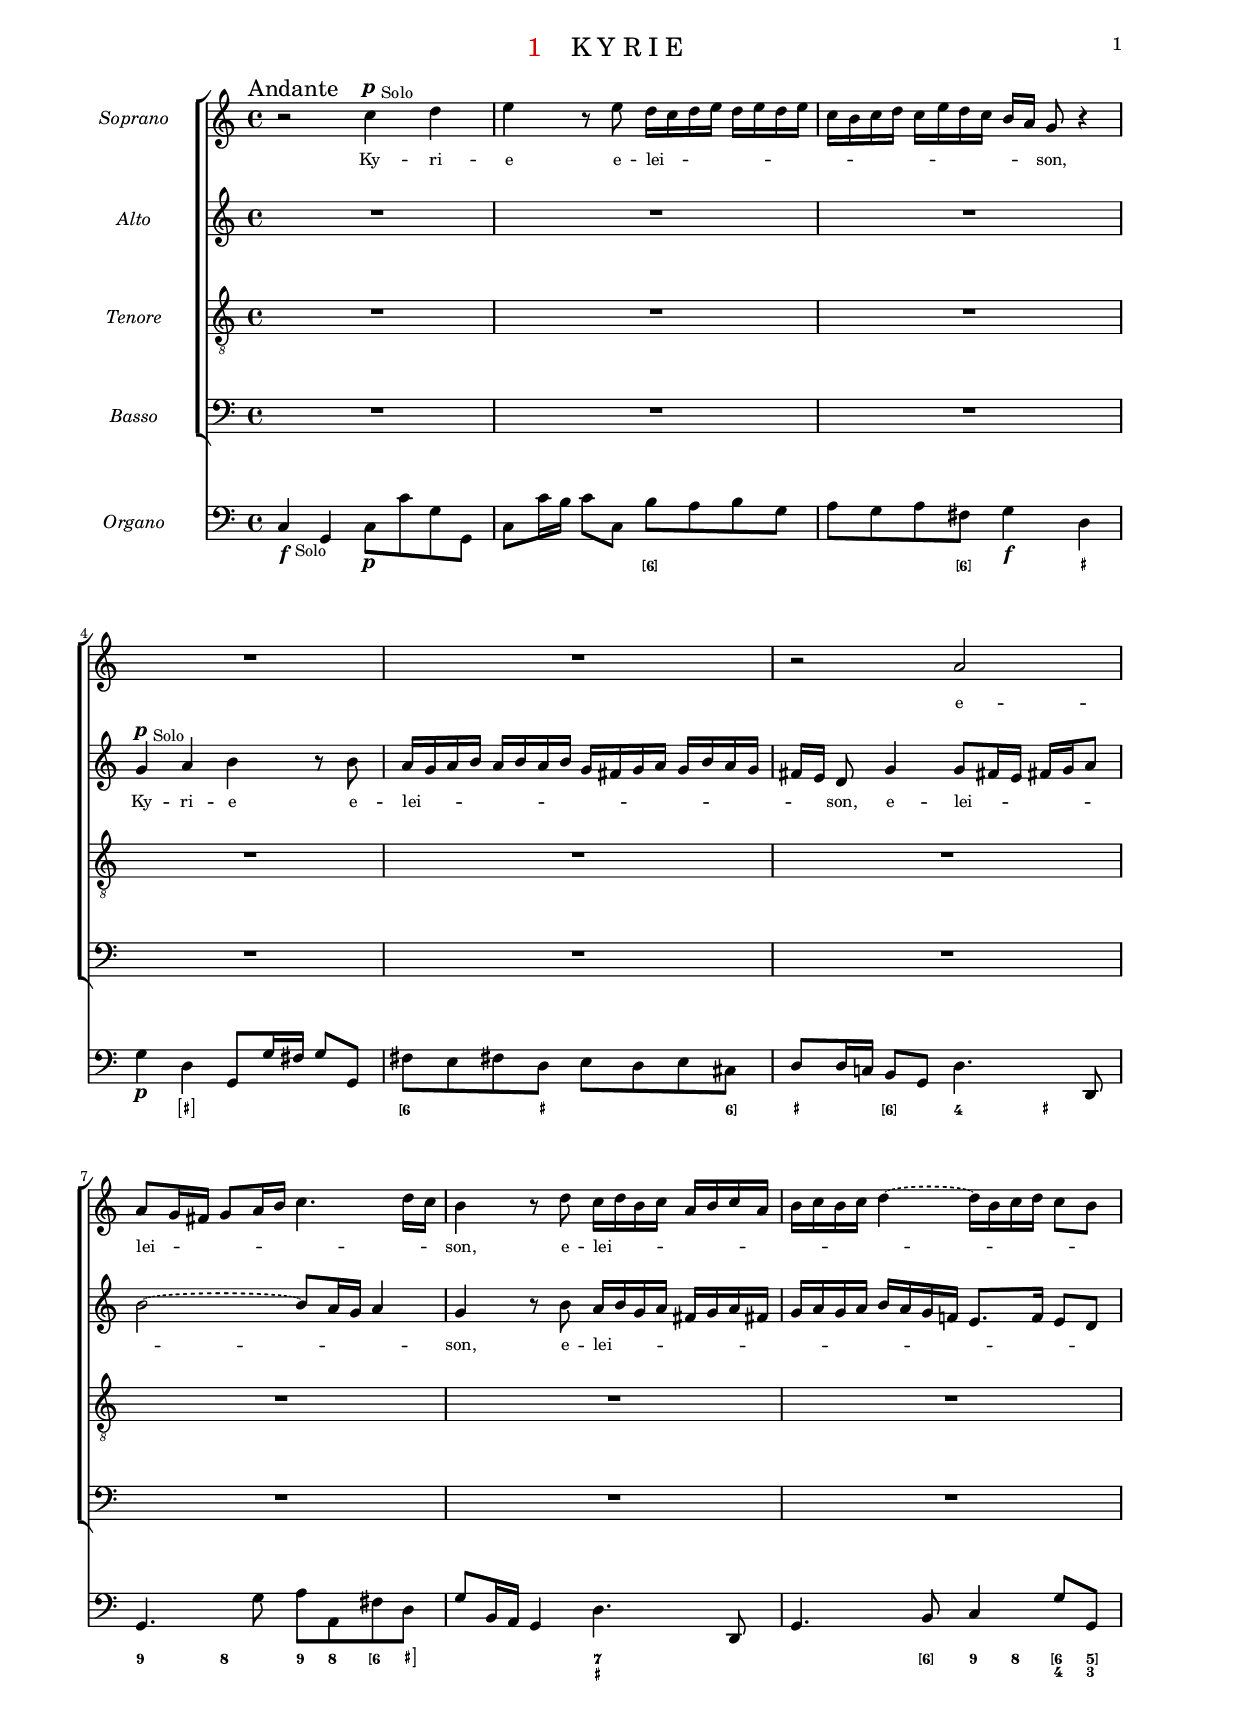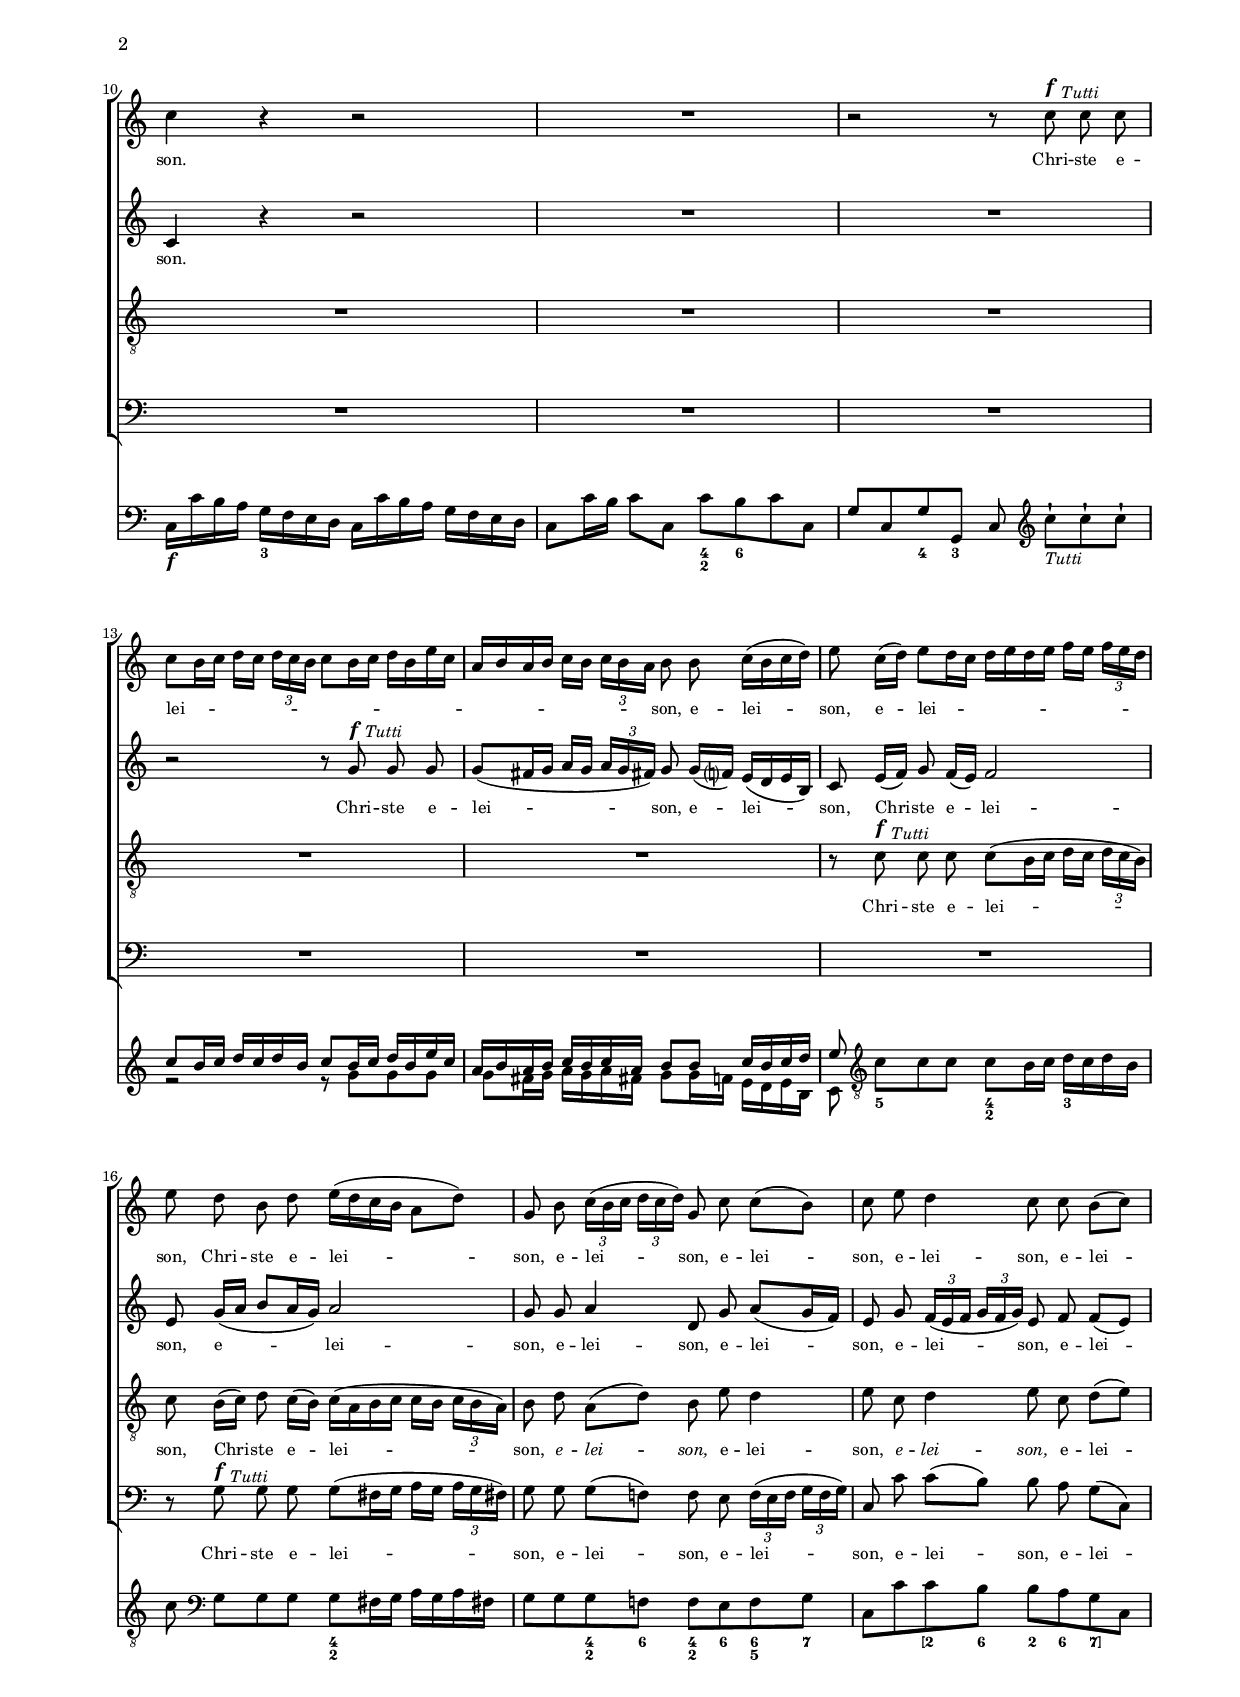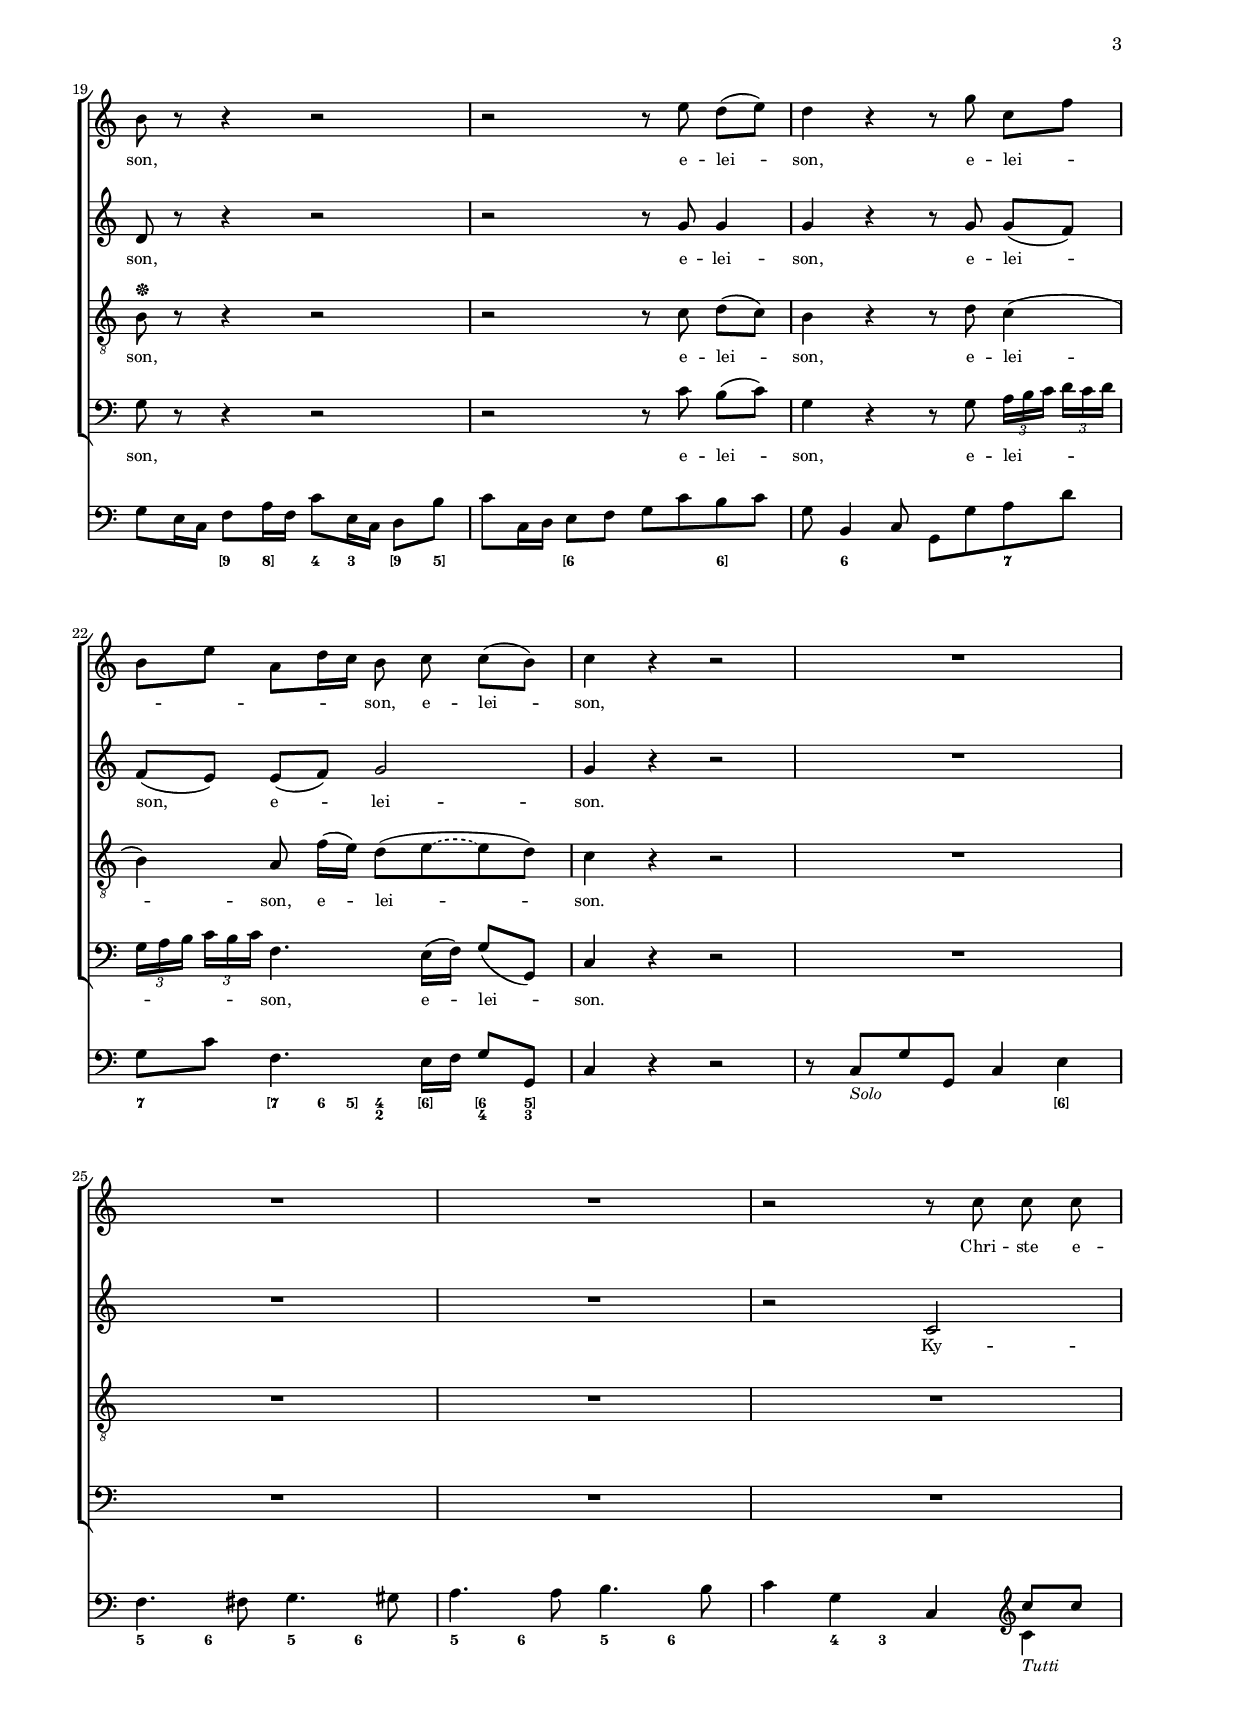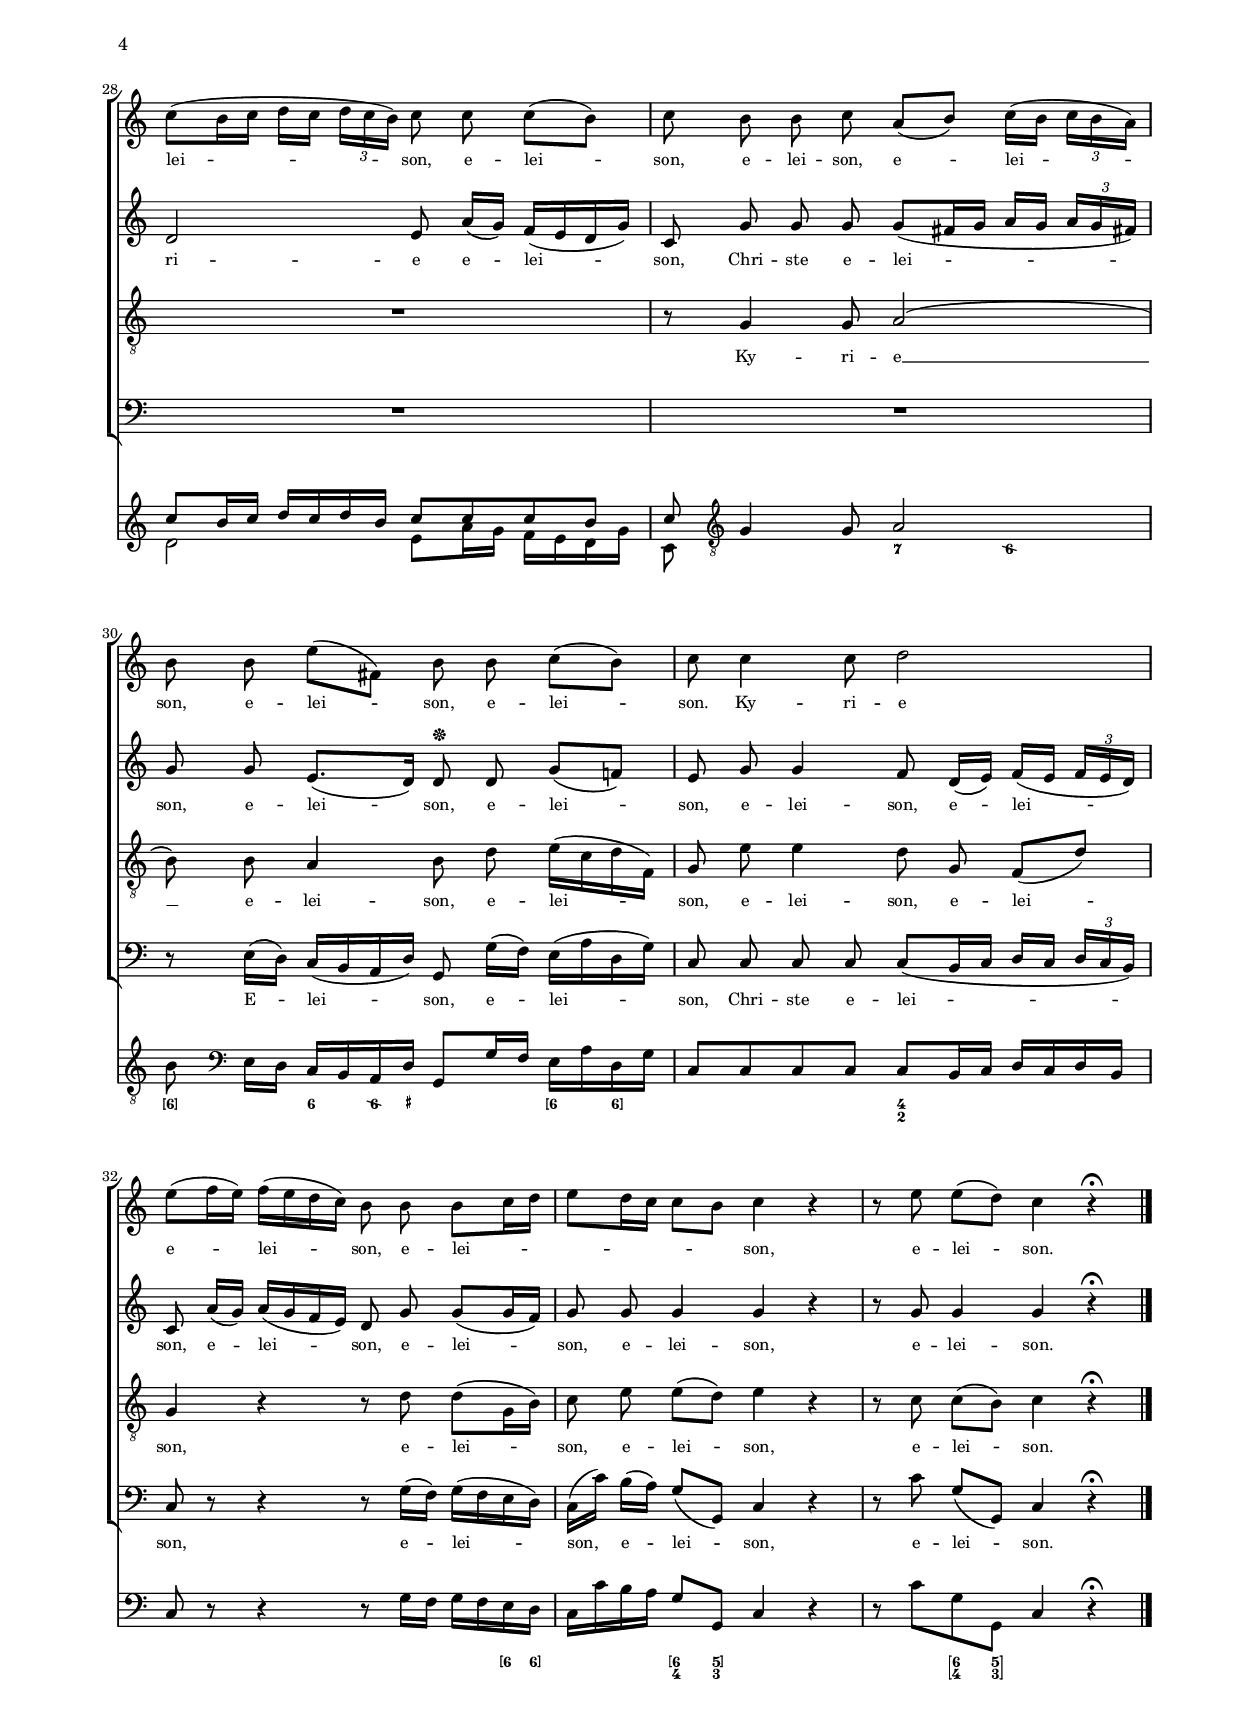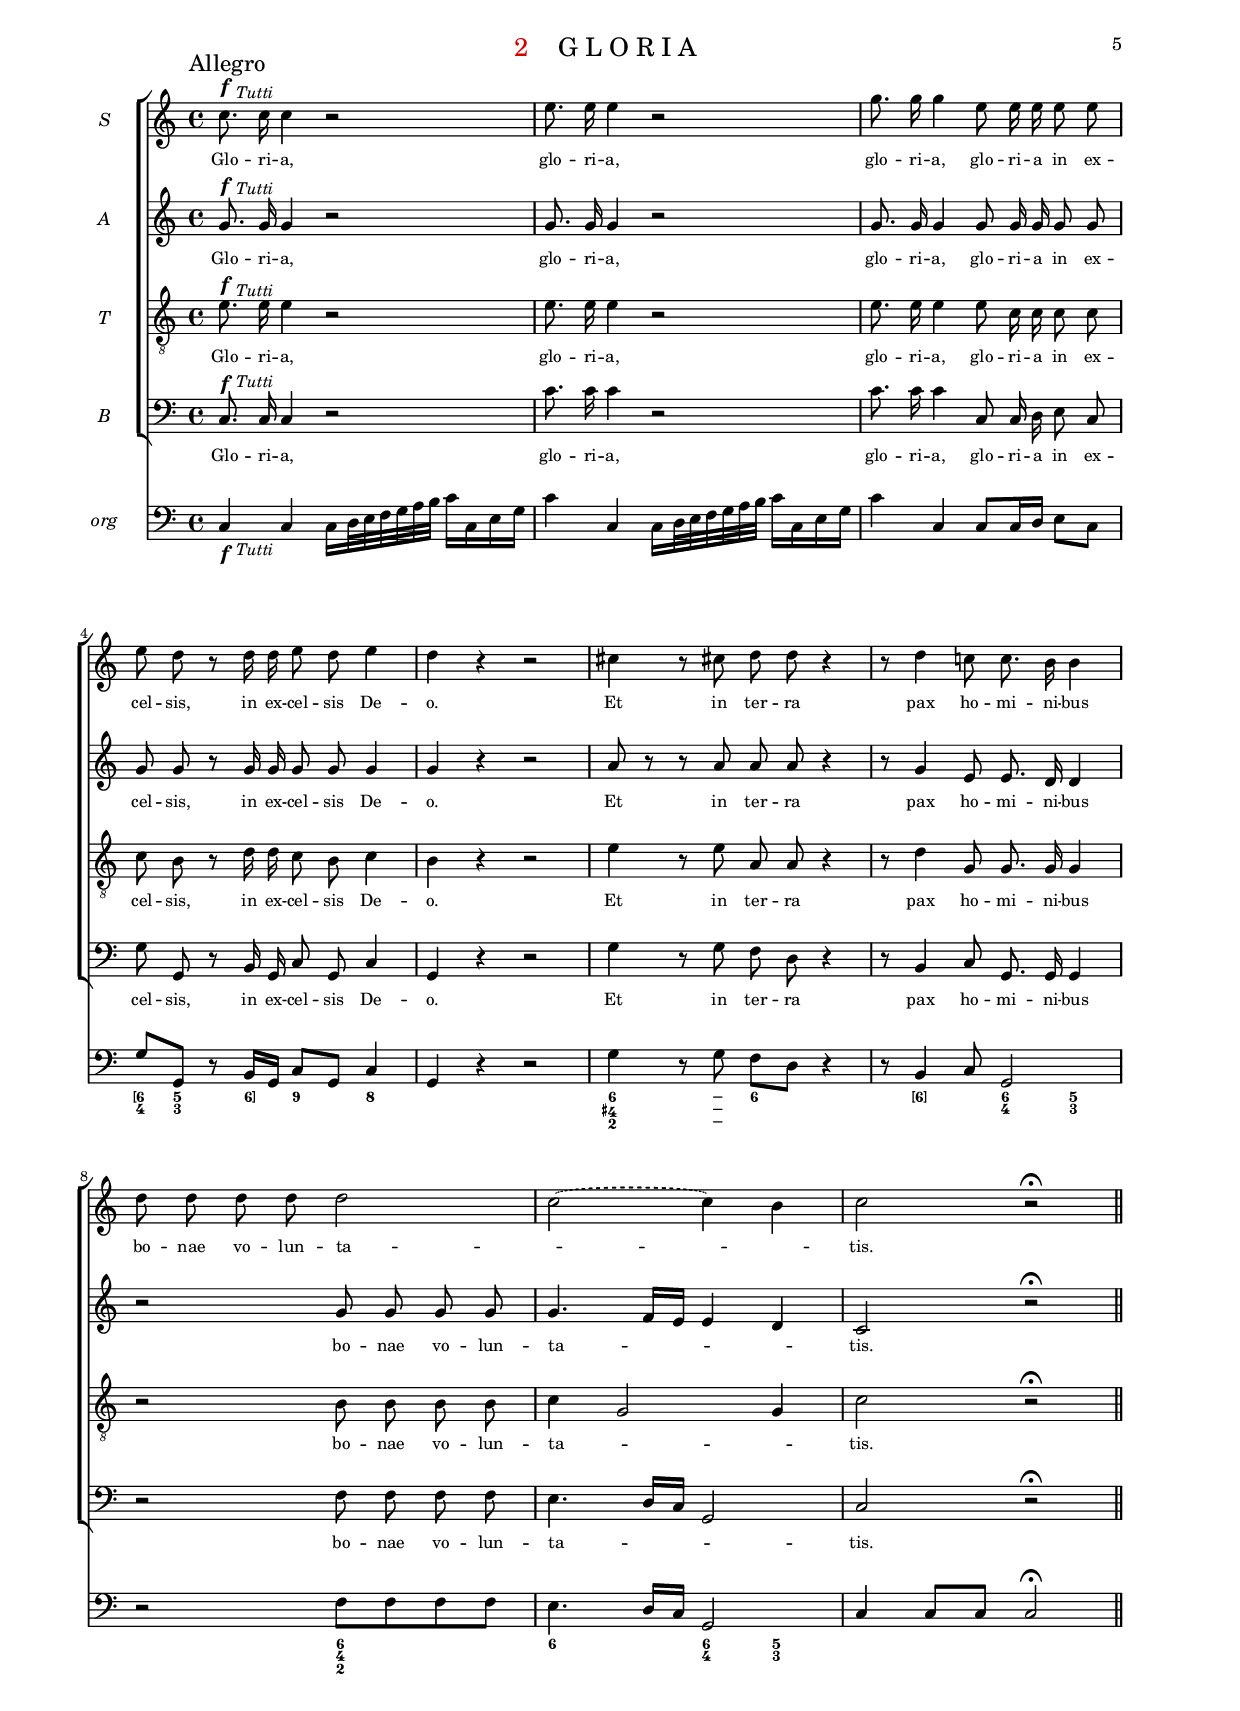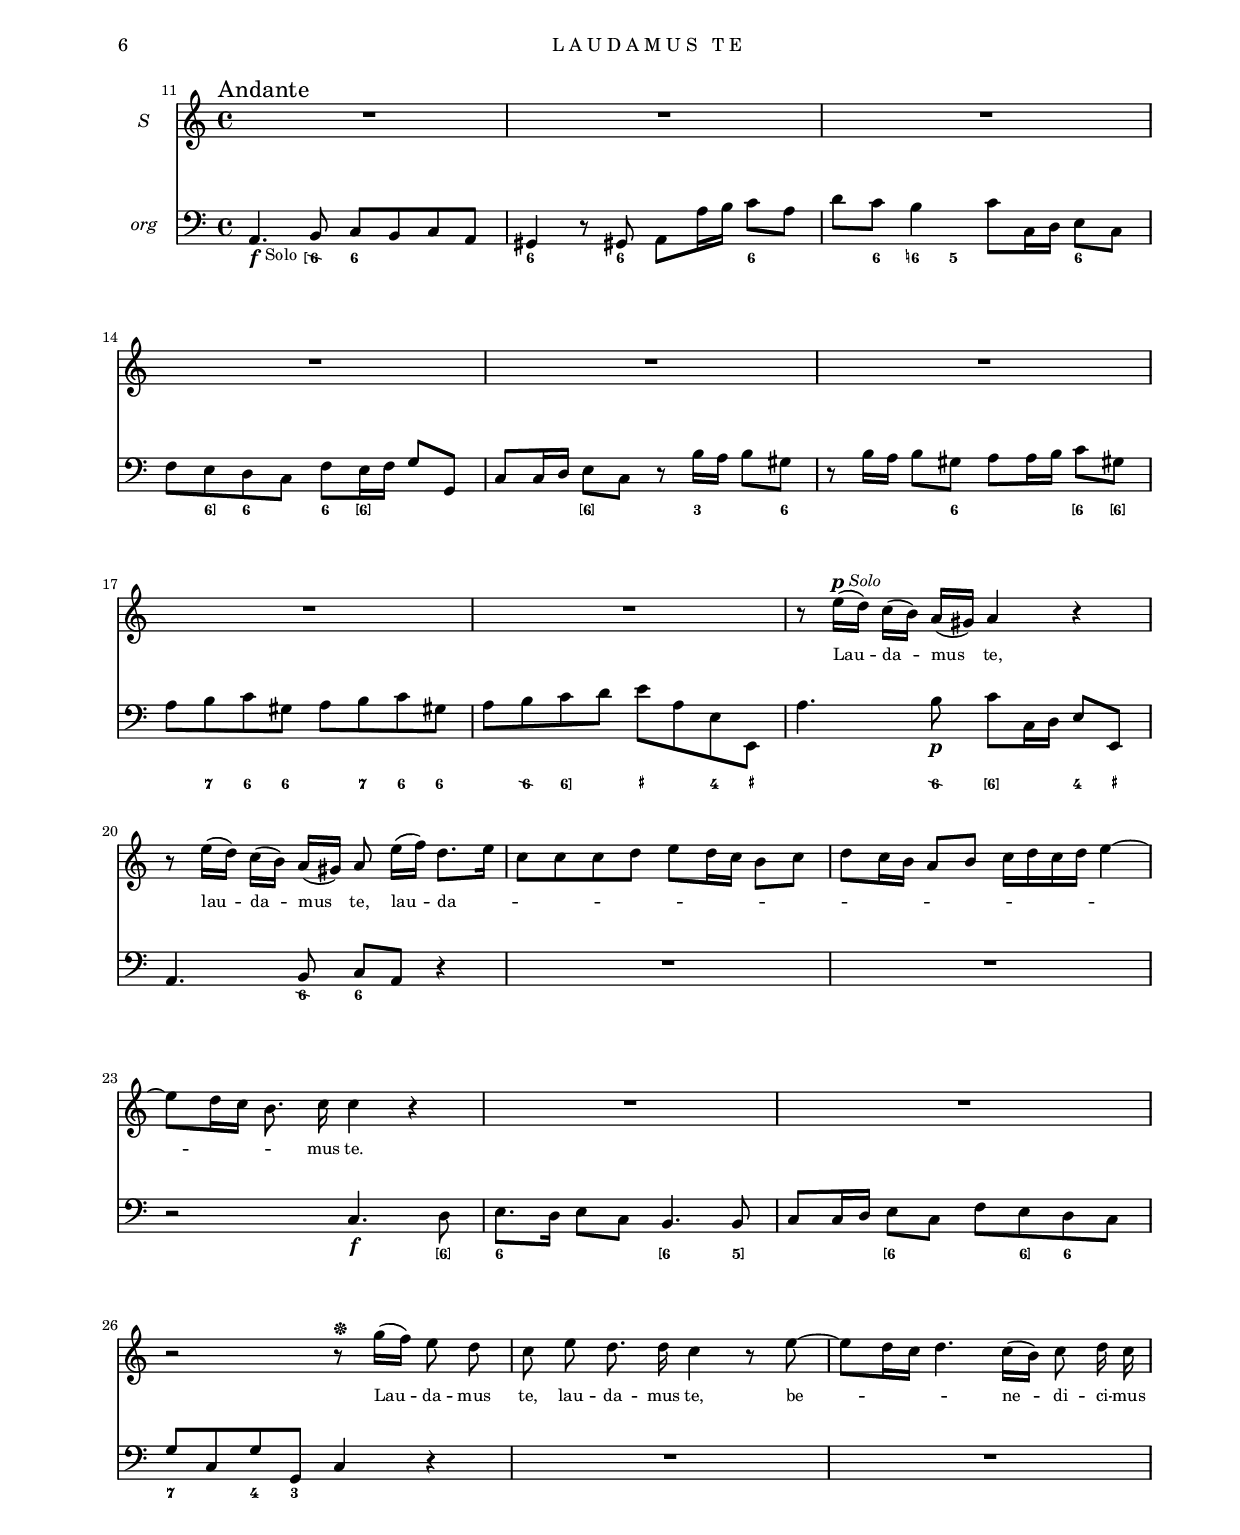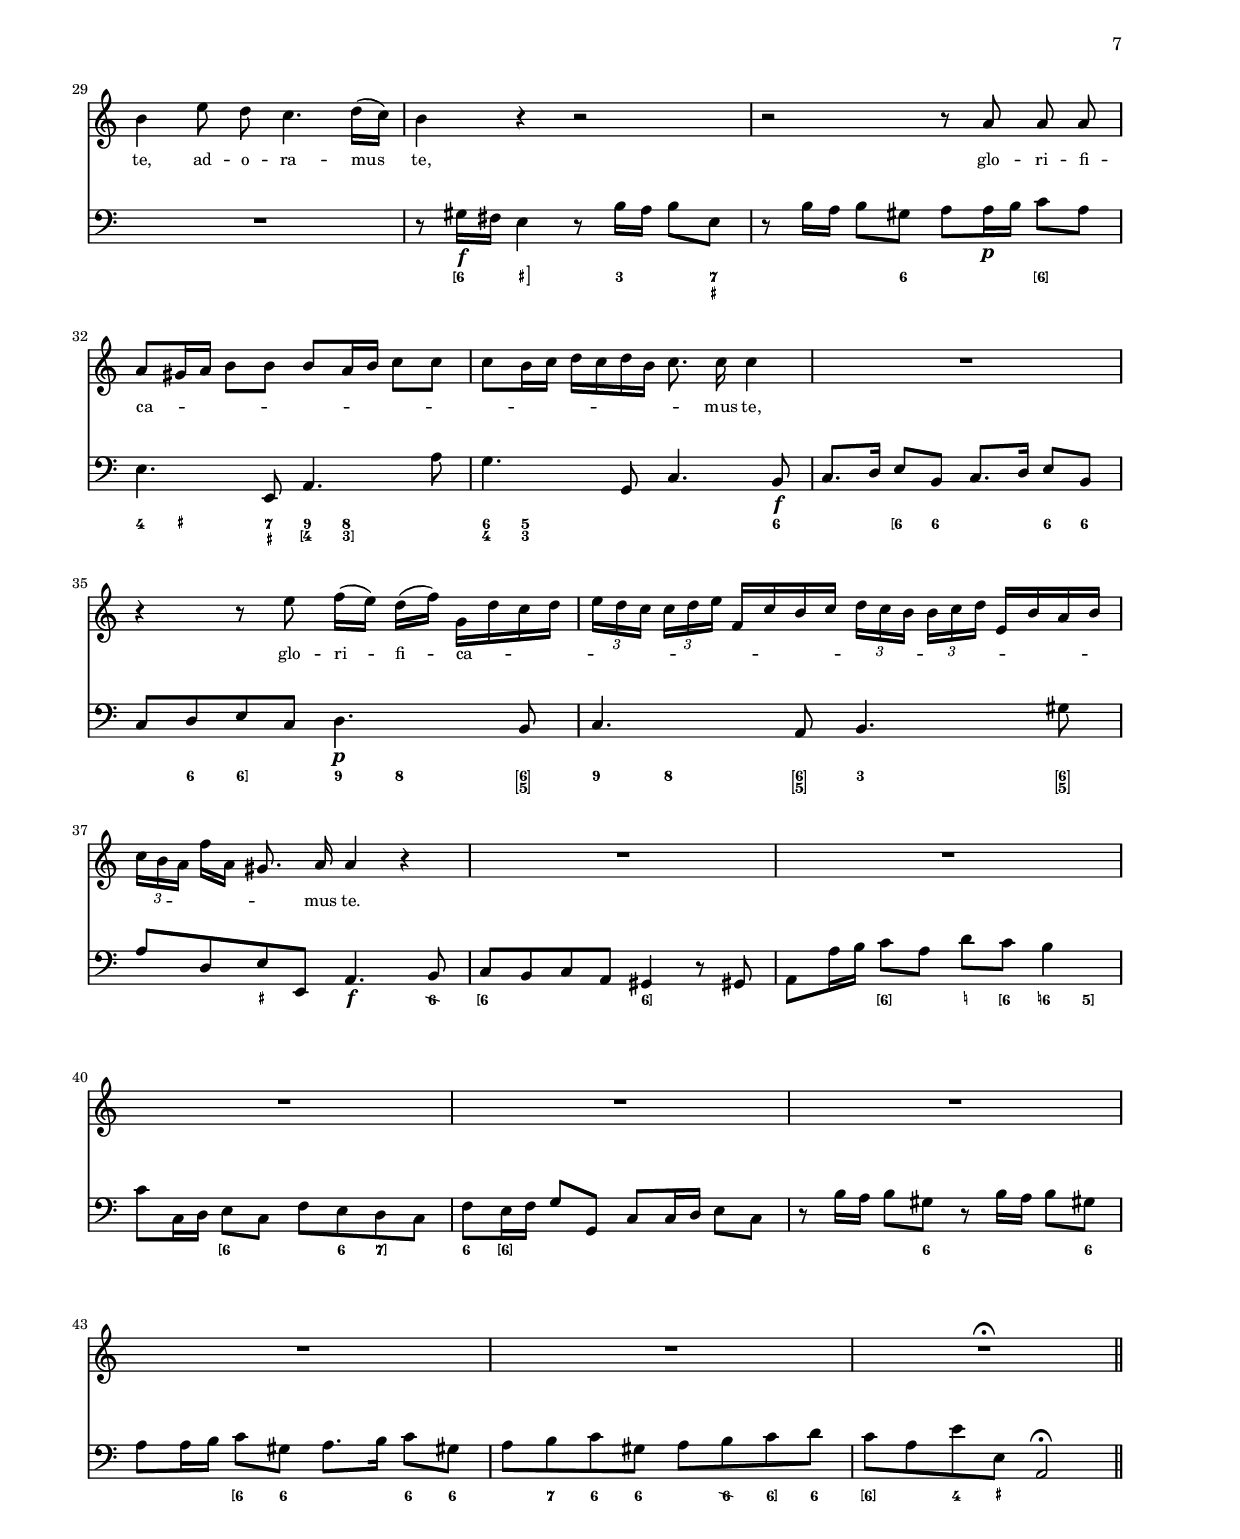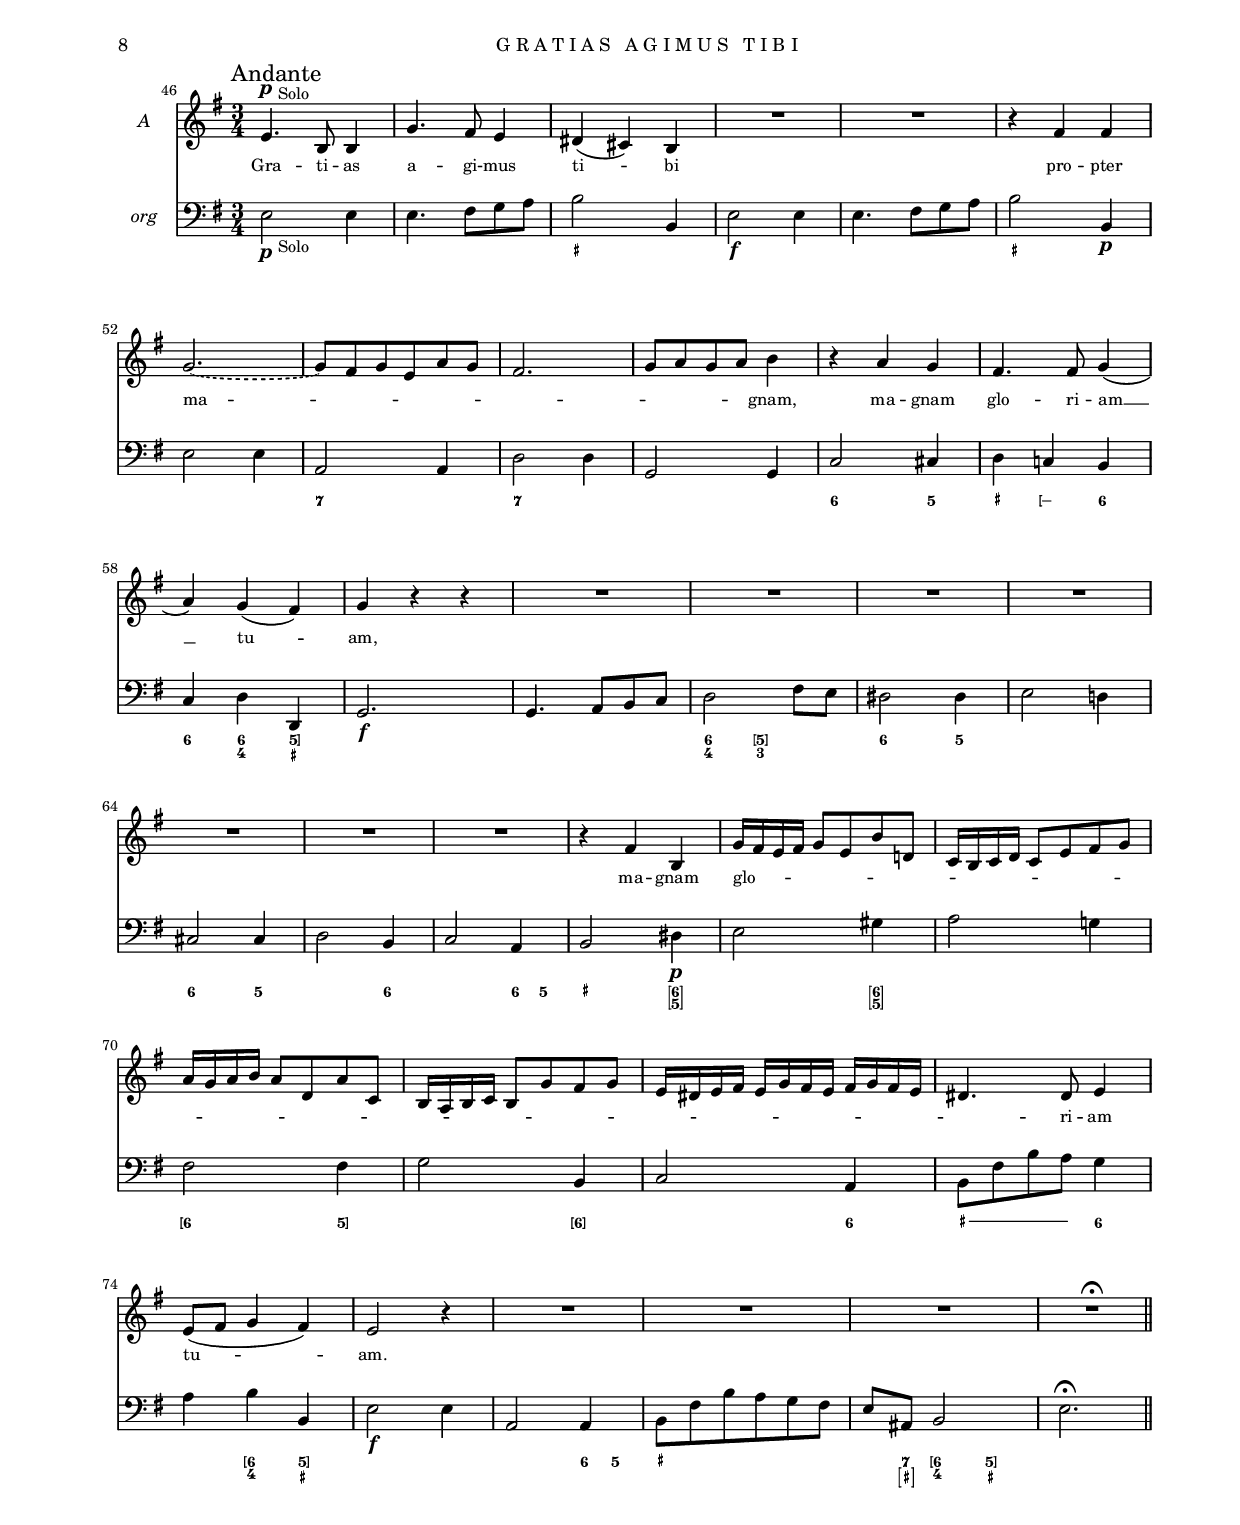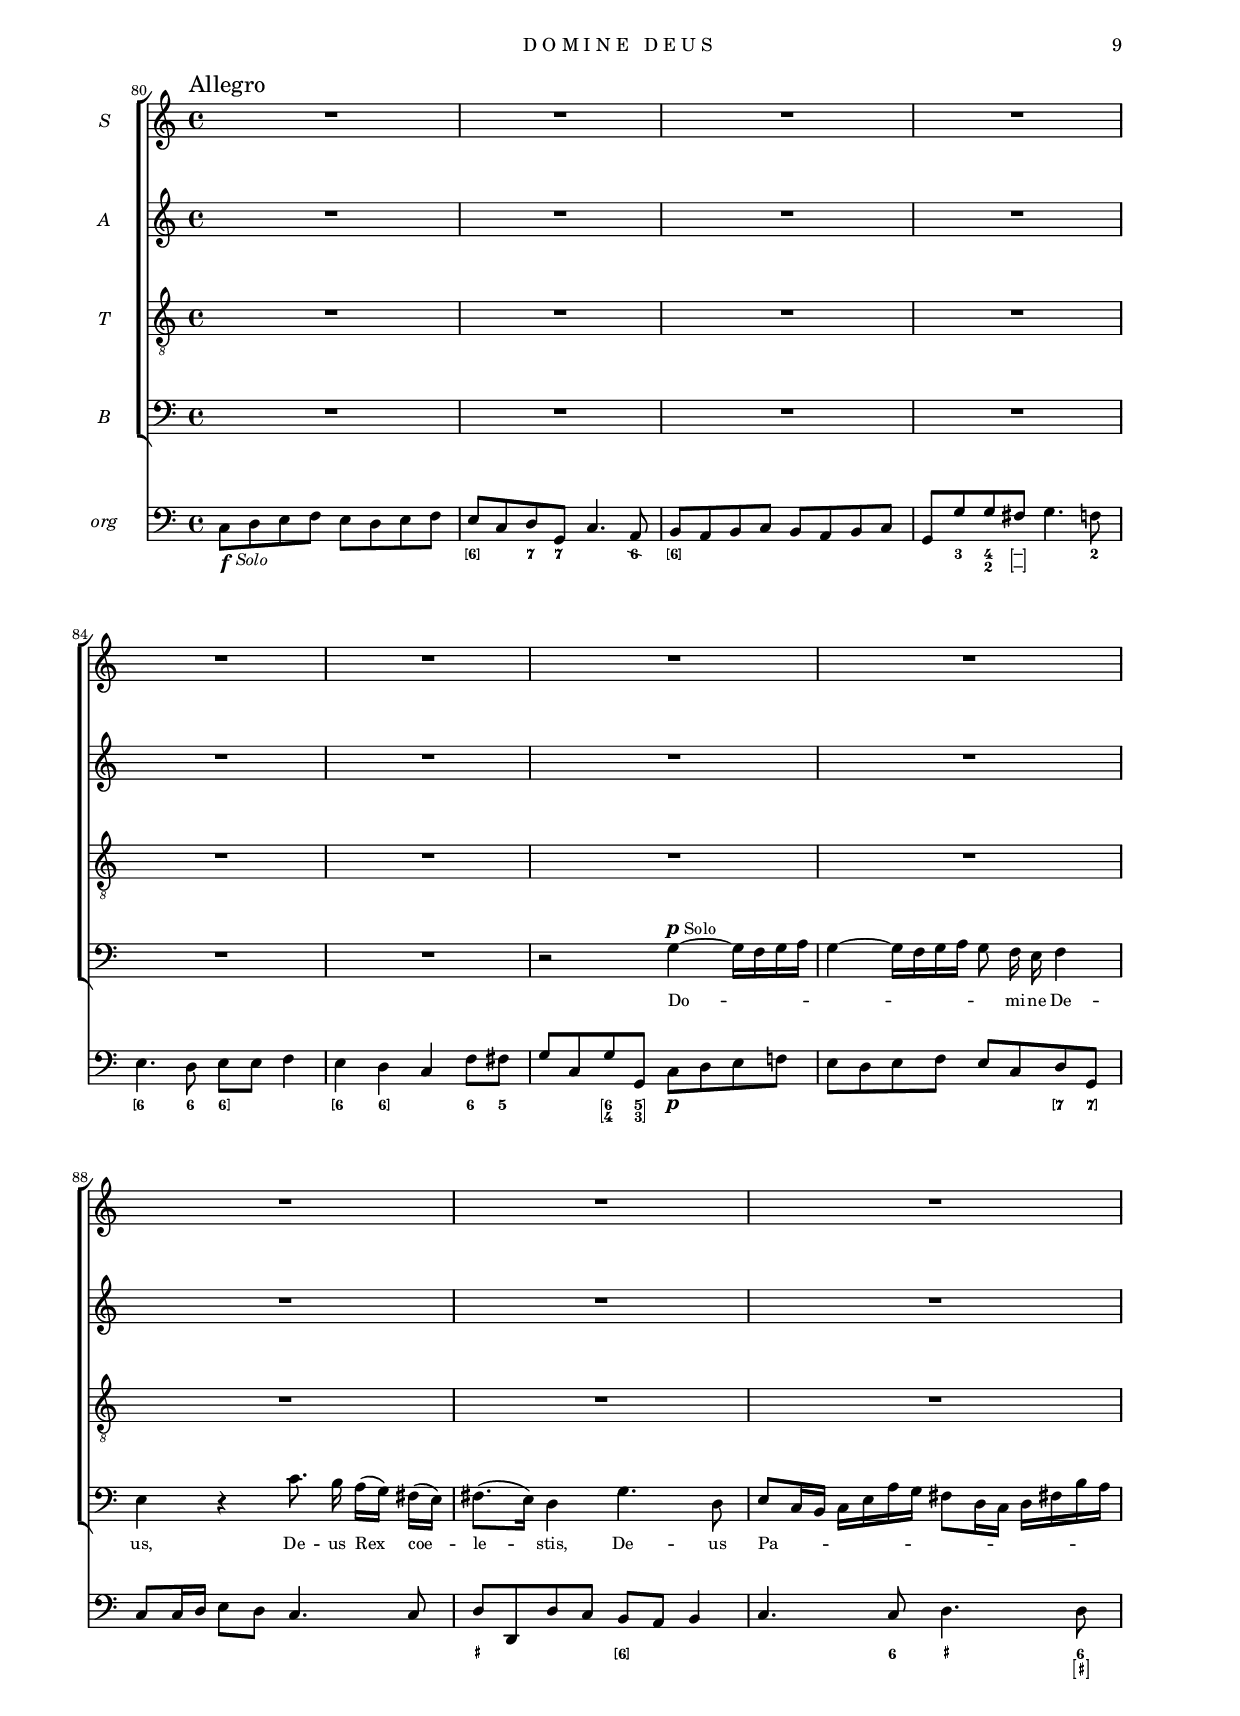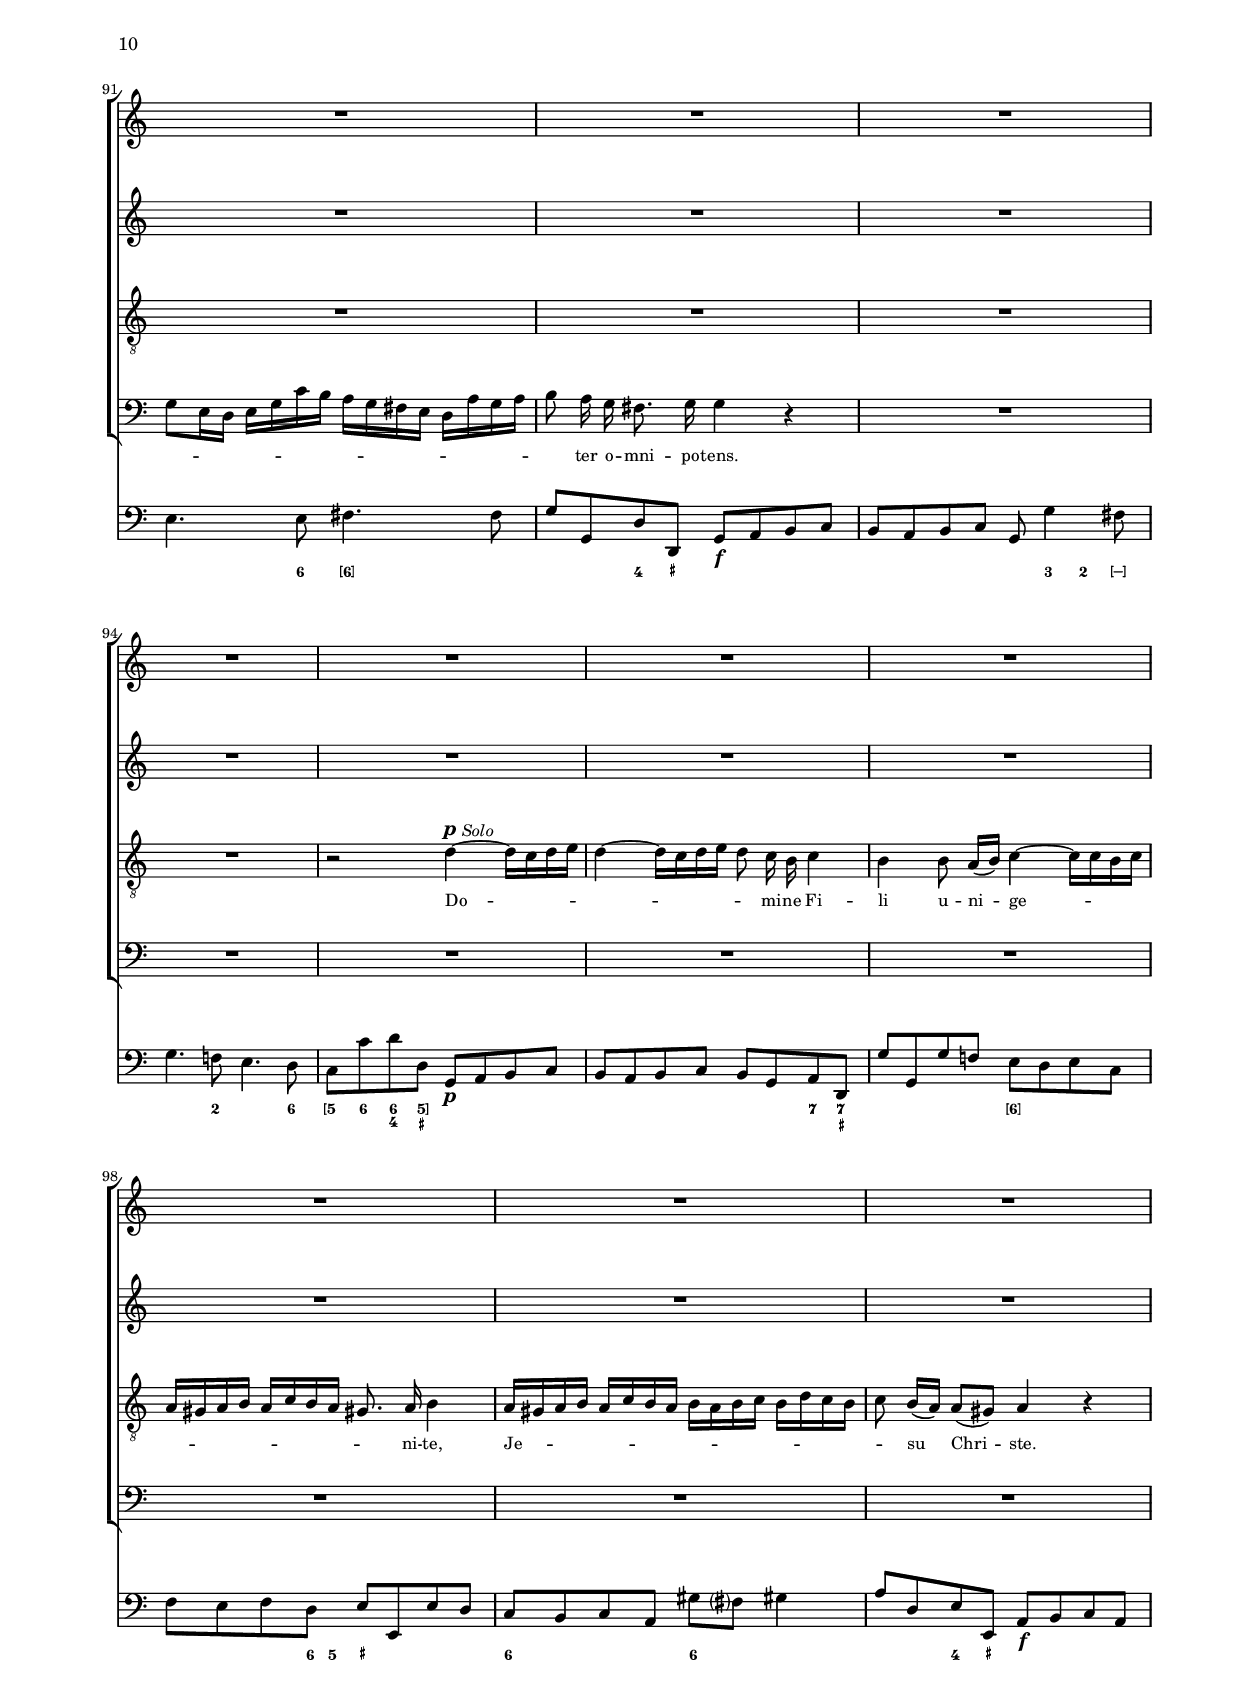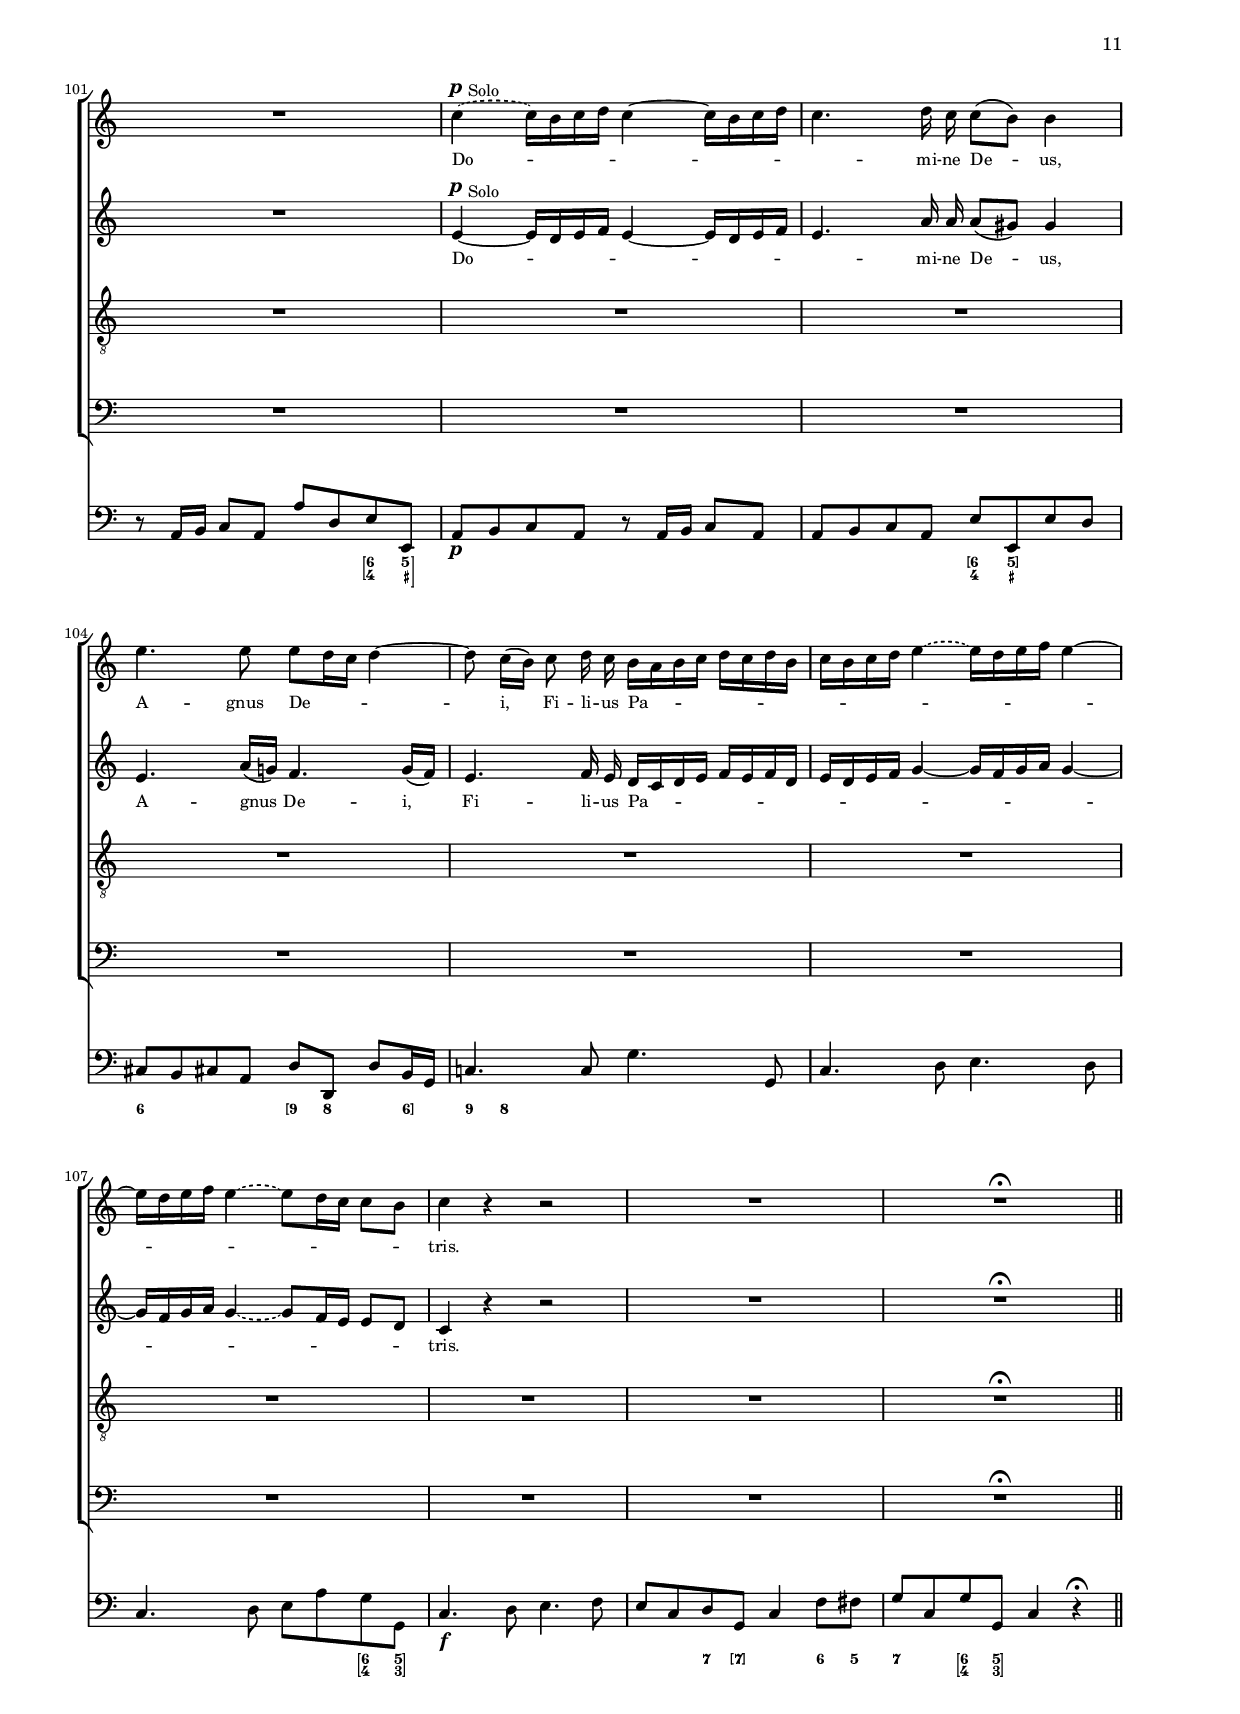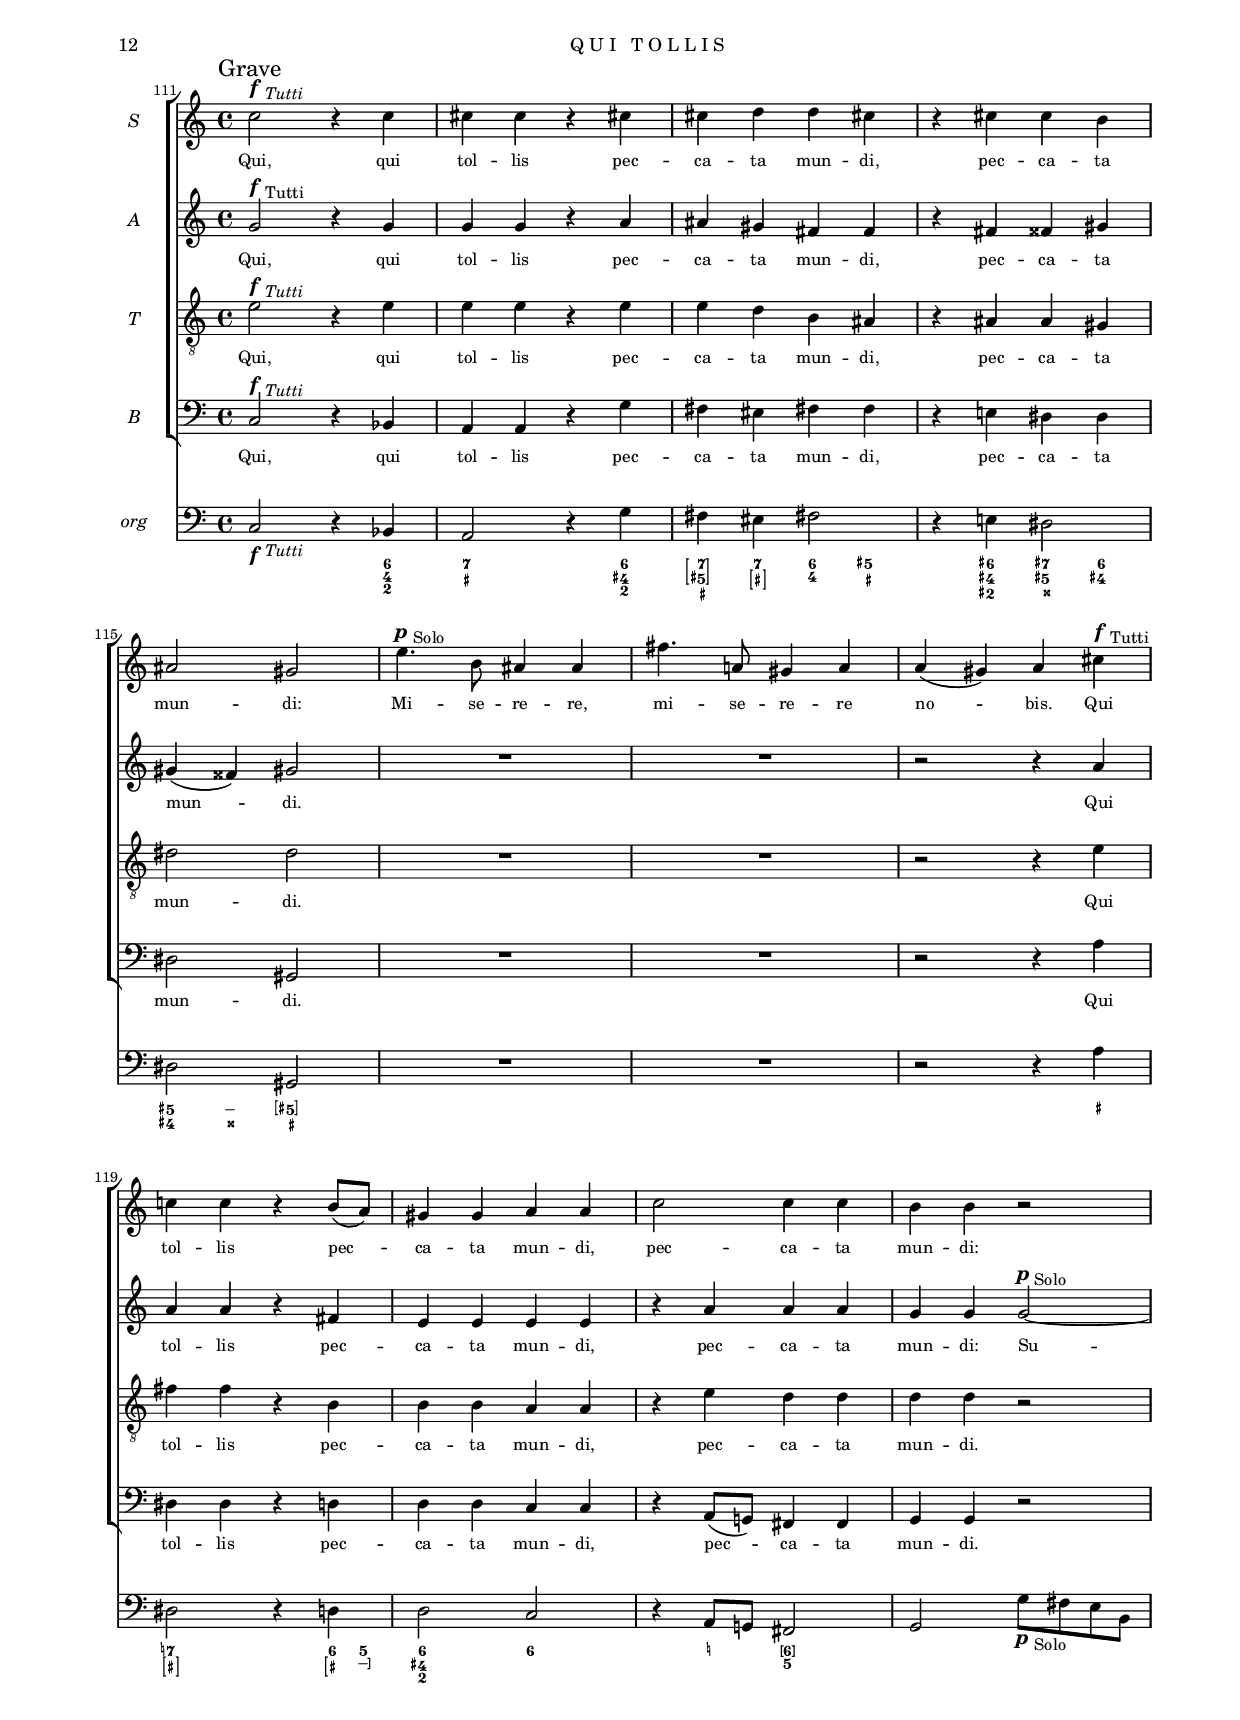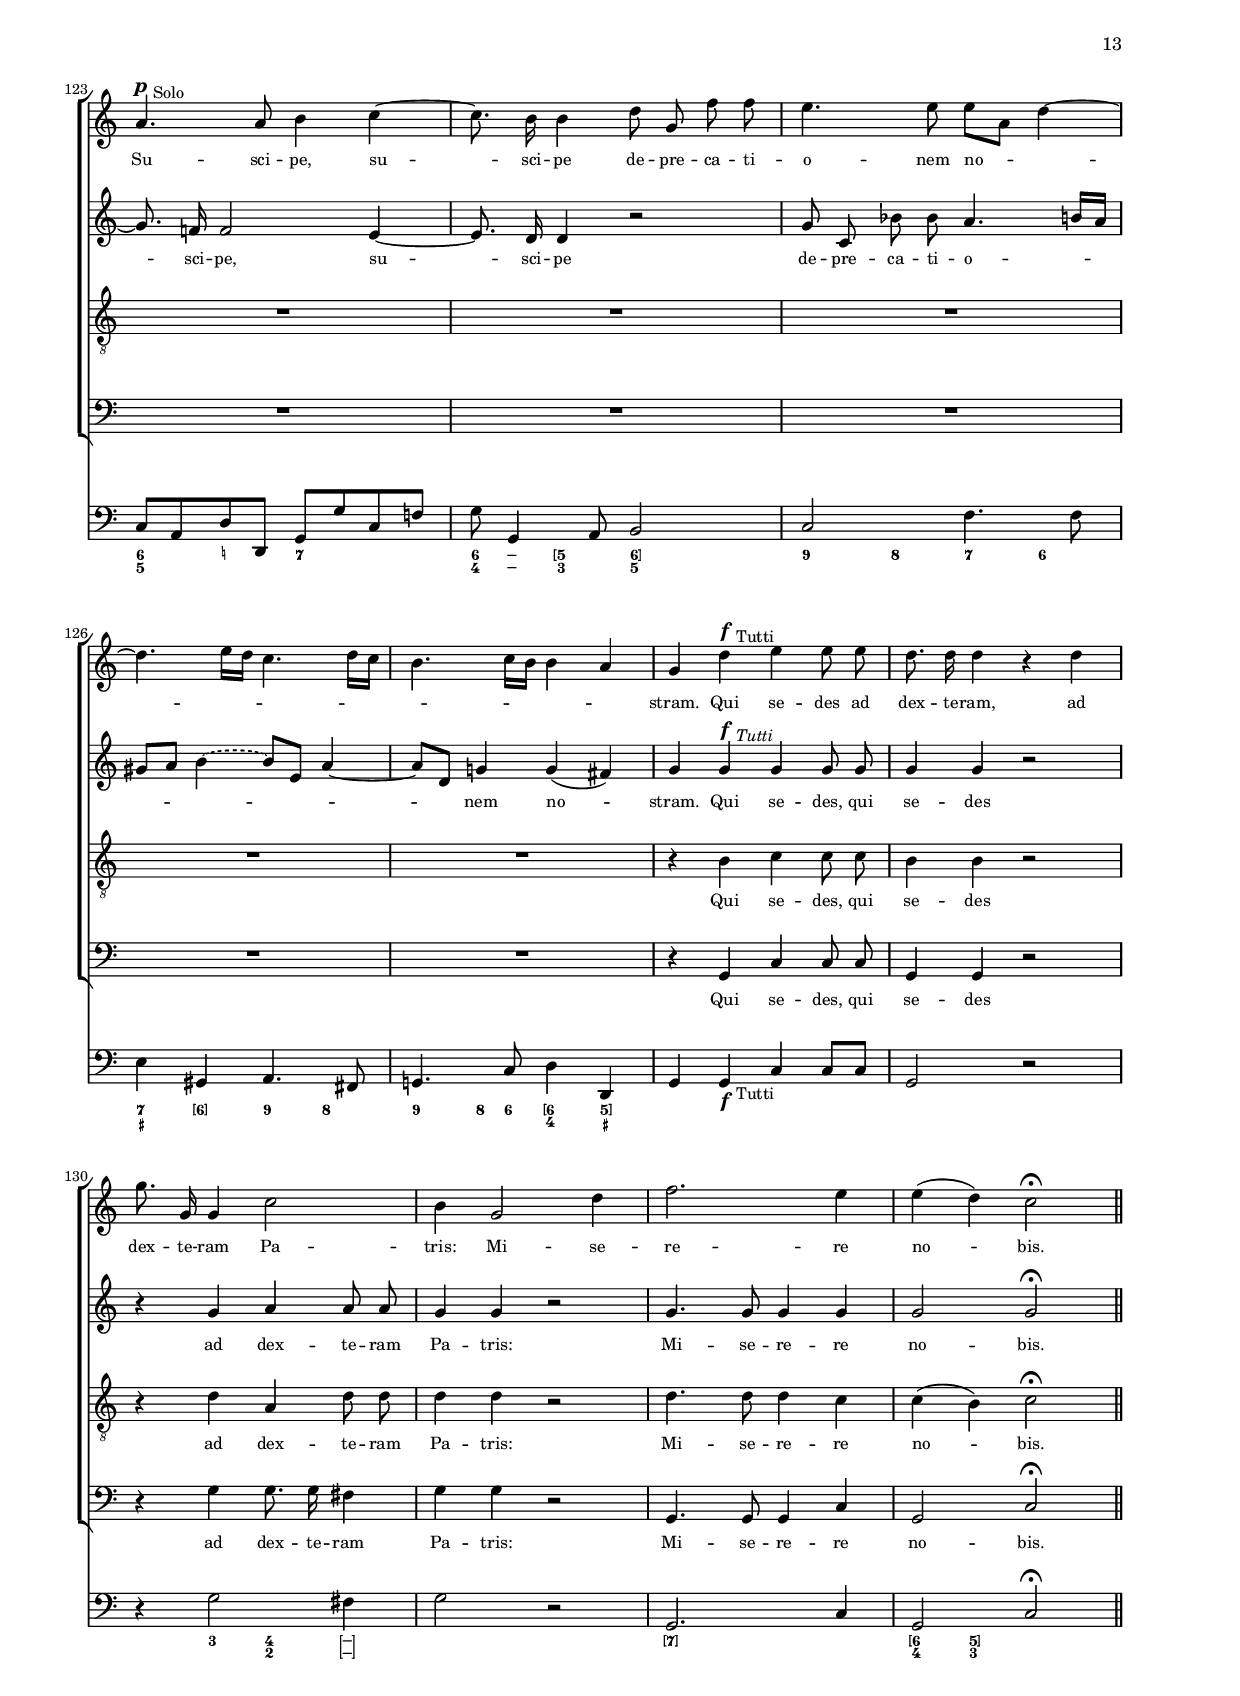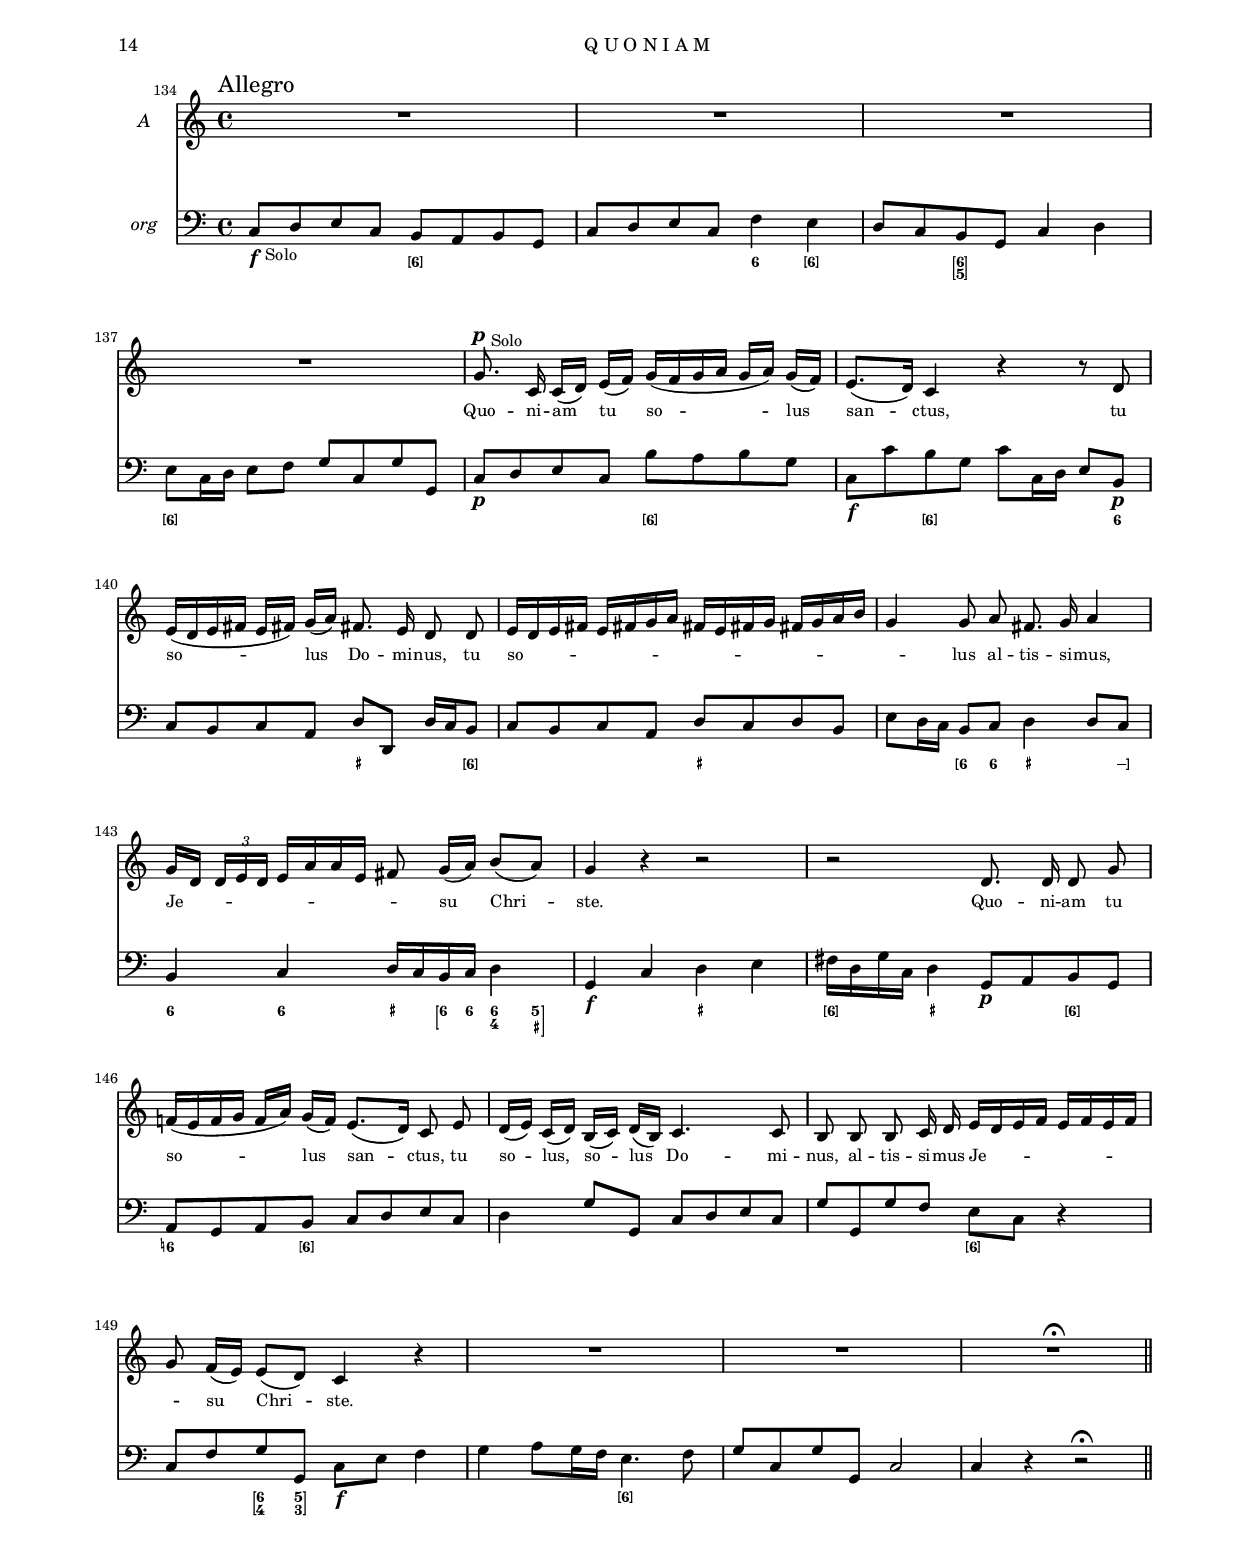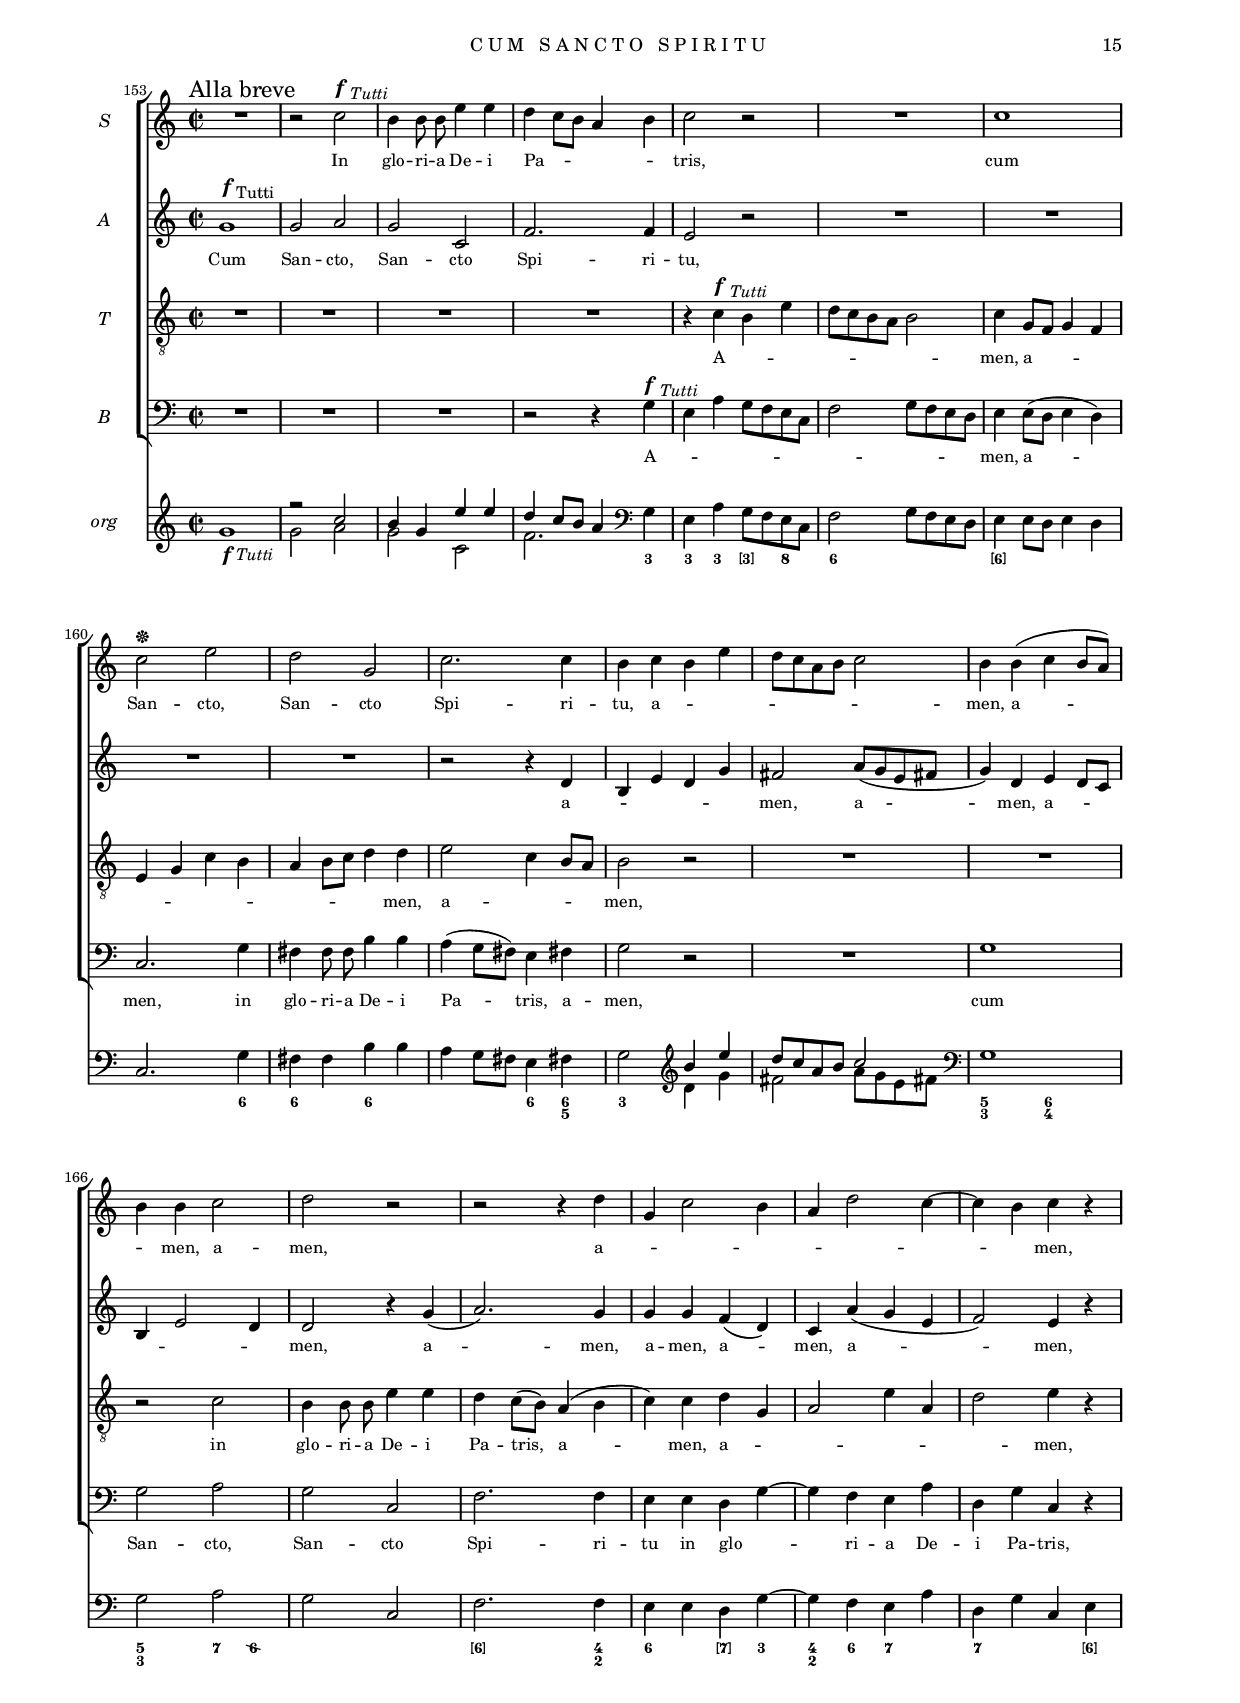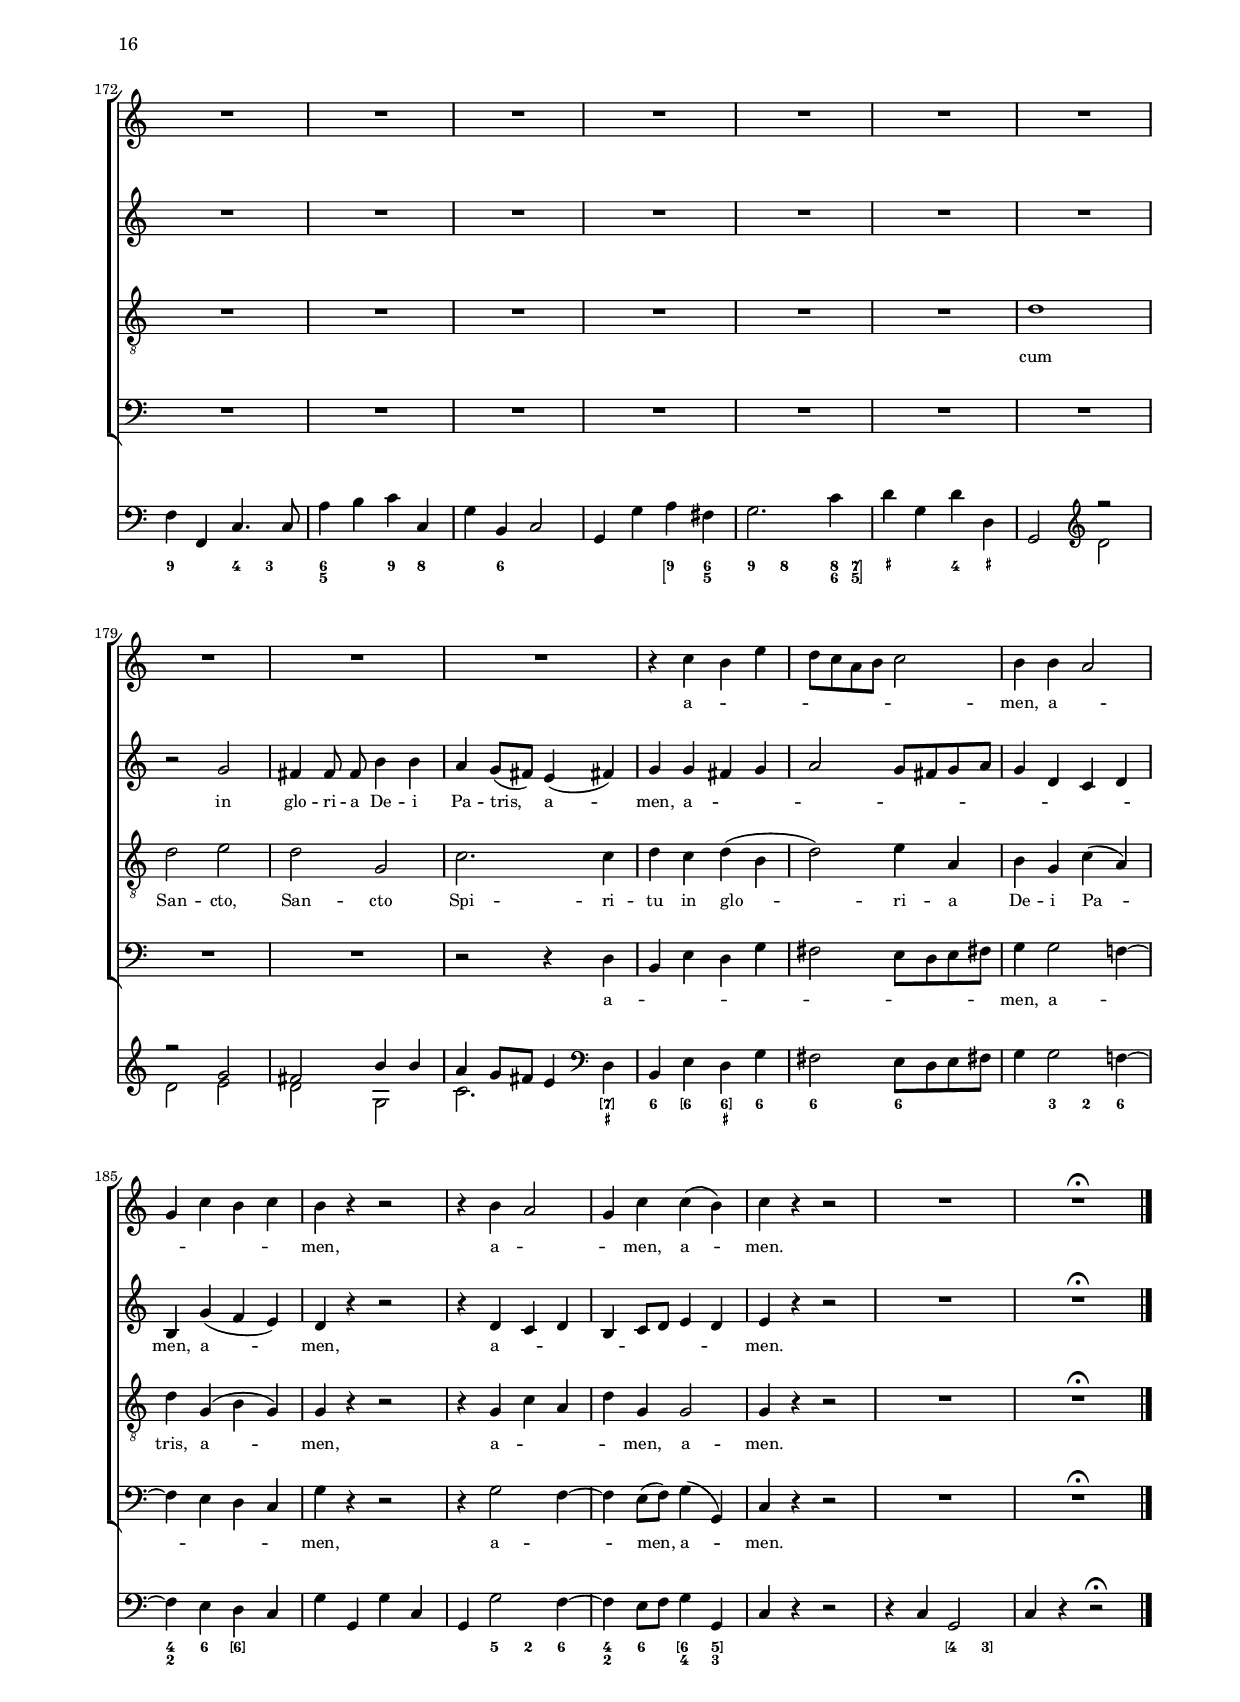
\version "2.22.0"

\include "../definitions.ly"

\paper {
	indent = 1\cm
	top-margin = 1\cm
	system-separator-markup = ##f
	system-system-spacing =
    #'((basic-distance . 17)
       (minimum-distance . 17)
       (padding . -100)
       (stretchability . 0))

	top-system-spacing =
    #'((basic-distance . 10)
       (minimum-distance . 10)
       (padding . -100)
       (stretchability . 0))

	top-markup-spacing =
    #'((basic-distance . 0)
       (minimum-distance . 0)
       (padding . -100)
       (stretchability . 0))

	markup-system-spacing =
    #'((basic-distance . 10)
       (minimum-distance . 10)
       (padding . -100)
       (stretchability . 0))

	systems-per-page = #3
}

\layout {
	\context {
		\Lyrics
		\override LyricText.font-size = #-.5
	}
	\context {
		\ChoirStaff
		\override StaffGrouper.staff-staff-spacing =
		  #'((basic-distance . 12)
         (minimum-distance . 12)
         (padding . -100)
         (stretchability . 0))
		\override StaffGrouper.staffgroup-staff-spacing =
		  #'((basic-distance . 13)
         (minimum-distance . 13)
         (padding . -100)
         (stretchability . 0))
	}
	\context {
		\Staff
		instrumentName = "org"
	}
}

#(set-global-staff-size 15.87)

\book {
	\bookpart {
		\header {
			number = "1"
			title = "K Y R I E"
		}
		\paper { indent = 2\cm }
		\score {
			<<
				\new ChoirStaff <<
					\new Staff {
						\set Staff.instrumentName = "Soprano"
						\new Voice = "Soprano" { \dynamicUp \KyrieSopranoNotes }
					}
					\new Lyrics \lyricsto Soprano \KyrieSopranoLyrics

					\new Staff {
						\set Staff.instrumentName = "Alto"
						\new Voice = "Alto" { \dynamicUp \KyrieAltoNotes }
					}
					\new Lyrics \lyricsto Alto \KyrieAltoLyrics

					\new Staff {
						\set Staff.instrumentName = "Tenore"
						\new Voice = "Tenore" { \dynamicUp \KyrieTenoreNotes }
					}
					\new Lyrics \lyricsto Tenore \KyrieTenoreLyrics

					\new Staff {
						\set Staff.instrumentName = "Basso"
						\new Voice = "Basso" { \dynamicUp \KyrieBassoNotes }
					}
					\new Lyrics \lyricsto Basso \KyrieBassoLyrics
				>>
				\new Staff {
					\set Staff.instrumentName = "Organo"
					\KyrieOrgano
				}
				\new FiguredBass { \KyrieBassFigures }
			>>
		}
	}
	\bookpart {
		\header {
			number = "2"
			title = "G L O R I A"
		}
		\score {
			<<
				\new ChoirStaff <<
					\new Staff {
						\set Staff.instrumentName = "S"
						\new Voice = "Soprano" { \dynamicUp \GloriaSopranoNotes }
					}
					\new Lyrics \lyricsto Soprano \GloriaSopranoLyrics

					\new Staff {
						\set Staff.instrumentName = "A"
						\new Voice = "Alto" { \dynamicUp \GloriaAltoNotes }
					}
					\new Lyrics \lyricsto Alto \GloriaAltoLyrics

					\new Staff {
						\set Staff.instrumentName = "T"
						\new Voice = "Tenore" { \dynamicUp \GloriaTenoreNotes }
					}
					\new Lyrics \lyricsto Tenore \GloriaTenoreLyrics

					\new Staff {
						\set Staff.instrumentName = "B"
						\new Voice = "Basso" { \dynamicUp \GloriaBassoNotes }
					}
					\new Lyrics \lyricsto Basso \GloriaBassoLyrics
				>>
				\new Staff { \GloriaOrgano }
				\new FiguredBass { \GloriaBassFigures }
			>>
		}
	}
	\bookpart {
		\header {
			subtitle = "L A U D A M U S   T E"
		}
		\paper { systems-per-page = #6 }
		\score {
			<<
				\new ChoirStaff <<
					\new Staff {
						\set Staff.instrumentName = "S"
						\new Voice = "Soprano" { \dynamicUp \LaudamusSopranoNotes }
					}
					\new Lyrics \lyricsto Soprano \LaudamusSopranoLyrics
				>>
				\new Staff { \LaudamusOrgano }
				\new FiguredBass { \LaudamusBassFigures }
			>>
		}
	}
	\bookpart {
		\header {
			subtitle = "G R A T I A S   A G I M U S   T I B I"
		}
		\paper { systems-per-page = #6 }
		\score {
			<<
				\new ChoirStaff \with { \smallGroupDistance } <<
					\new Staff {
						\set Staff.instrumentName = "A"
						\new Voice = "Alto" { \dynamicUp \GratiasAltoNotes }
					}
					\new Lyrics \lyricsto Alto \GratiasAltoLyrics
				>>
				\new Staff { \GratiasOrgano }
				\new FiguredBass { \GratiasBassFigures }
			>>
		}
	}
	\bookpart {
		\header {
			subtitle = "D O M I N E   D E U S"
		}
		\score {
			<<
				\new ChoirStaff <<
					\new Staff {
						\set Staff.instrumentName = "S"
						\new Voice = "Soprano" { \dynamicUp \DomineSopranoNotes }
					}
					\new Lyrics \lyricsto Soprano \DomineSopranoLyrics

					\new Staff {
						\set Staff.instrumentName = "A"
						\new Voice = "Alto" { \dynamicUp \DomineAltoNotes }
					}
					\new Lyrics \lyricsto Alto \DomineAltoLyrics

					\new Staff {
						\set Staff.instrumentName = "T"
						\new Voice = "Tenore" { \dynamicUp \DomineTenoreNotes }
					}
					\new Lyrics \lyricsto Tenore \DomineTenoreLyrics

					\new Staff {
						\set Staff.instrumentName = "B"
						\new Voice = "Basso" { \dynamicUp \DomineBassoNotes }
					}
					\new Lyrics \lyricsto Basso \DomineBassoLyrics
				>>
				\new Staff { \DomineOrgano }
				\new FiguredBass { \DomineBassFigures }
			>>
		}
	}
	\bookpart {
		\header {
			subtitle = "Q U I   T O L L I S"
		}
		\paper { page-count = #2 }
		\score {
			<<
				\new ChoirStaff <<
					\new Staff {
						\set Staff.instrumentName = "S"
						\new Voice = "Soprano" { \dynamicUp \QuiTollisSopranoNotes }
					}
					\new Lyrics \lyricsto Soprano \QuiTollisSopranoLyrics

					\new Staff {
						\set Staff.instrumentName = "A"
						\new Voice = "Alto" { \dynamicUp \QuiTollisAltoNotes }
					}
					\new Lyrics \lyricsto Alto \QuiTollisAltoLyrics

					\new Staff {
						\set Staff.instrumentName = "T"
						\new Voice = "Tenore" { \dynamicUp \QuiTollisTenoreNotes }
					}
					\new Lyrics \lyricsto Tenore \QuiTollisTenoreLyrics

					\new Staff {
						\set Staff.instrumentName = "B"
						\new Voice = "Basso" { \dynamicUp \QuiTollisBassoNotes }
					}
					\new Lyrics \lyricsto Basso \QuiTollisBassoLyrics
				>>
				\new Staff { \QuiTollisOrgano }
				\new FiguredBass { \QuiTollisBassFigures }
			>>
		}
	}
	\bookpart {
		\header {
			subtitle = "Q U O N I A M"
		}
		\paper { systems-per-page = #6 }
		\score {
			<<
				\new ChoirStaff <<
					\new Staff {
						\set Staff.instrumentName = "A"
						\new Voice = "Alto" { \dynamicUp \QuoniamAltoNotes }
					}
					\new Lyrics \lyricsto Alto \QuoniamAltoLyrics
				>>
				\new Staff { \QuoniamOrgano }
				\new FiguredBass { \QuoniamBassFigures }
			>>
		}
	}
	\bookpart {
		\header {
			subtitle = "C U M   S A N C T O   S P I R I T U"
		}
		\score {
			<<
				\new ChoirStaff <<
					\new Staff {
						\set Staff.instrumentName = "S"
						\new Voice = "Soprano" { \dynamicUp \CumSanctoSopranoNotes }
					}
					\new Lyrics \lyricsto Soprano \CumSanctoSopranoLyrics

					\new Staff {
						\set Staff.instrumentName = "A"
						\new Voice = "Alto" { \dynamicUp \CumSanctoAltoNotes }
					}
					\new Lyrics \lyricsto Alto \CumSanctoAltoLyrics

					\new Staff {
						\set Staff.instrumentName = "T"
						\new Voice = "Tenore" { \dynamicUp \CumSanctoTenoreNotes }
					}
					\new Lyrics \lyricsto Tenore \CumSanctoTenoreLyrics

					\new Staff {
						\set Staff.instrumentName = "B"
						\new Voice = "Basso" { \dynamicUp \CumSanctoBassoNotes }
					}
					\new Lyrics \lyricsto Basso \CumSanctoBassoLyrics
				>>
				\new Staff { \CumSanctoOrgano }
				\new FiguredBass { \CumSanctoBassFigures }
			>>
		}
	}
}
